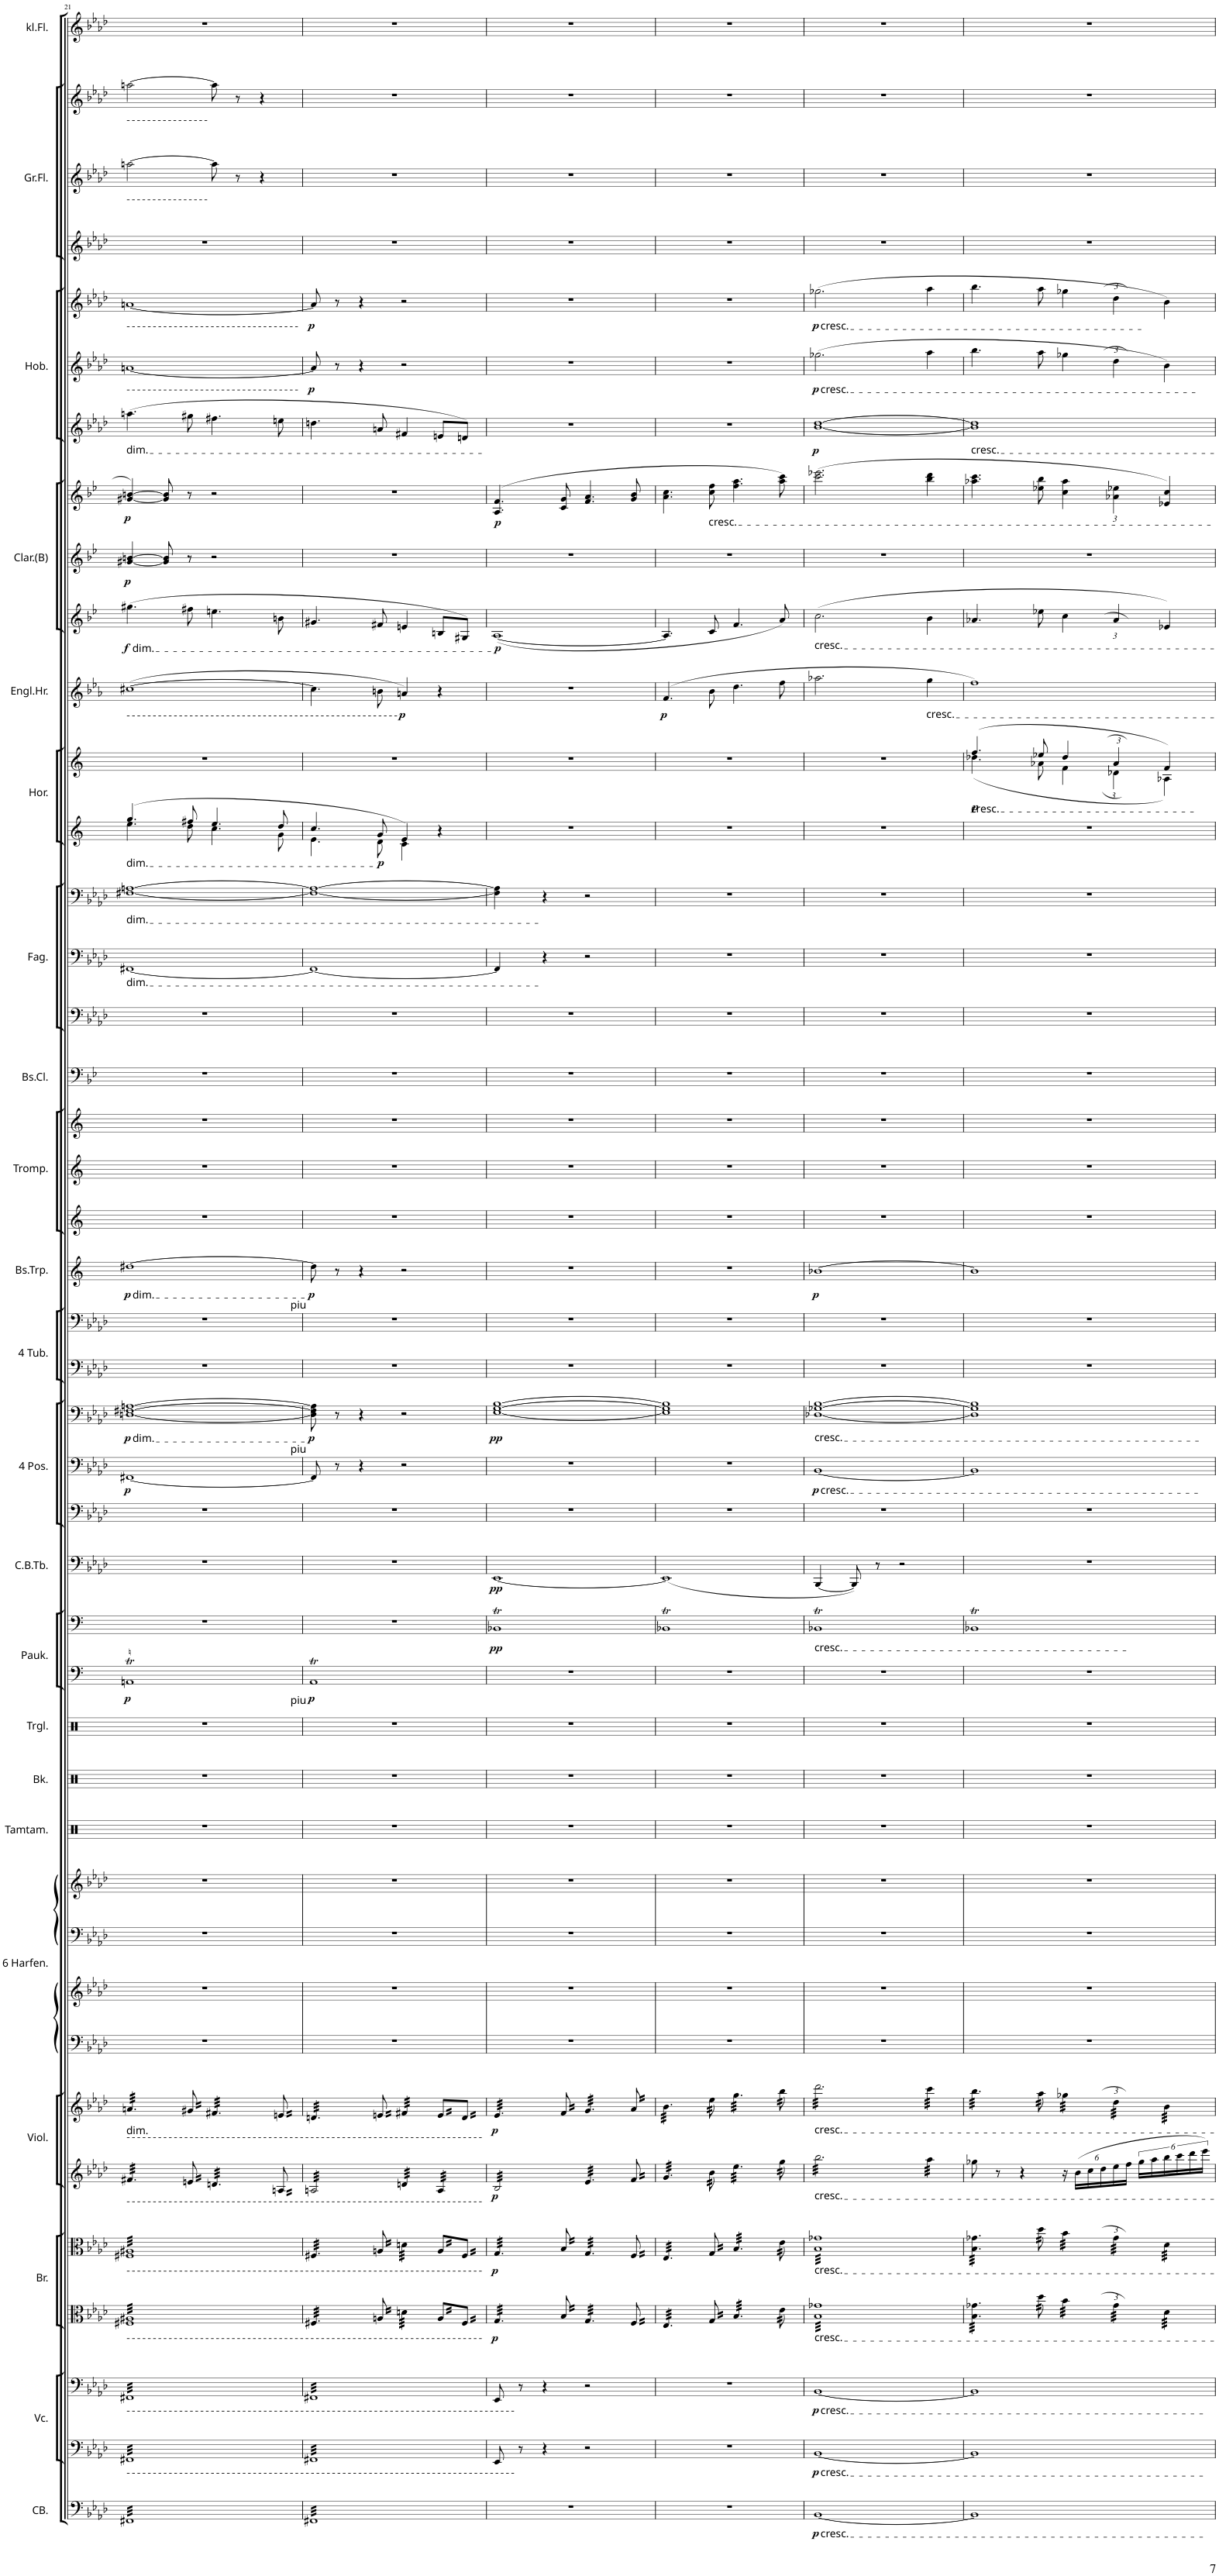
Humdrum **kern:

**kern	**dynam	**kern	**dynam	**kern	**dynam	**kern	**dynam	**kern	**dynam	**kern	**dynam	**kern	**dynam	**kern	**kern	**kern	**kern	**kern	**kern	**kern	**kern	**dynam	**kern	**dynam	**kern	**dynam	**kern	**kern	**dynam	**kern	**dynam	**kern	**kern	**kern	**dynam	**kern	**kern	**kern	**kern	**kern	**kern	**kern	**kern	**dynam	**kern	**dynam	**kern	**dynam	**kern	**dynam	**kern	**dynam	**kern	**dynam	**kern	**dynam	**kern	**dynam	**kern	**dynam	**kern	**kern	**kern	**kern
*part41	*part41	*part40	*part40	*part39	*part39	*part38	*part38	*part37	*part37	*part36	*part36	*part35	*part35	*part34	*part34	*part33	*part33	*part32	*part31	*part30	*part29	*part29	*part28	*part28	*part27	*part27	*part26	*part25	*part25	*part24	*part24	*part23	*part22	*part21	*part21	*part20	*part19	*part18	*part17	*part16	*part15	*part14	*part13	*part13	*part12	*part12	*part11	*part11	*part10	*part10	*part9	*part9	*part8	*part8	*part7	*part7	*part6	*part6	*part5	*part5	*part4	*part3	*part2	*part1
*staff43	*staff43	*staff42	*staff42	*staff41	*staff41	*staff40	*staff40	*staff39	*staff39	*staff38	*staff38	*staff37	*staff37	*staff36	*staff35	*staff34	*staff33	*staff32	*staff31	*staff30	*staff29	*staff29	*staff28	*staff28	*staff27	*staff27	*staff26	*staff25	*staff25	*staff24	*staff24	*staff23	*staff22	*staff21	*staff21	*staff20	*staff19	*staff18	*staff17	*staff16	*staff15	*staff14	*staff13	*staff13	*staff12	*staff12	*staff11	*staff11	*staff10	*staff10	*staff9	*staff9	*staff8	*staff8	*staff7	*staff7	*staff6	*staff6	*staff5	*staff5	*staff4	*staff3	*staff2	*staff1
*I"Contrabasse.	*	*I"Violoncellos	*	*I"Violoncelle.	*	*I"Violas	*	*I"Bratschen.	*	*I"Violins	*	*I"Violinen.	*	*I"Harp	*	*I"6 Harfen.	*	*I"Tamtam.	*I"Becken.	*I"Triangel.	*I"Timpani	*	*I"Pauken.	*	*I"Contrabass Tuben.	*	*I"Trombone	*I"4 Posaunen.	*	*I"Tenor Trombone	*	*I"Tuba	*I"4 Tuben.	*I"Bass Trompetten.	*	*I"C Trumpet	*I"Trompetten.	*I"C Trumpet	*I"Bass Clarinetten.	*I"Bassoon	*I"Fagotte.	*I"Bassoon	*I"Horn in F	*	*I"Horner.	*	*I"Englishes Horn.	*	*I"Bb Clarinet	*	*I"Clarinetten. (B)	*	*I"Bb Clarinet	*	*I"Oboe	*	*I"Hoboen.	*	*I"Oboe	*	*I"Flute	*I"Floten.	*I"Flute	*I"Kleinen Floten.
*I'CB.	*	*	*	*I'Vc.	*	*	*	*I'Br.	*	*	*	*I'Viol.	*	*I'Hp	*	*I'6 Harfen.	*	*I'Tamtam.	*I'Bk.	*I'Trgl.	*I'Timp	*	*I'Pauk.	*	*I'C.B.Tb.	*	*I'Trb	*I'4 Pos.	*	*I'Trb	*	*I'Tba	*I'4 Tub.	*I'Bs.Trp.	*	*I'Tpt	*I'Tromp.	*I'Tpt	*I'Bs.Cl.	*I'Bsn	*I'Fag.	*I'Bsn	*I'Hn	*	*I'Hor.	*	*I'Engl.Hr.	*	*I'Cl	*	*I'Clar.(B)	*	*I'Cl	*	*I'Ob	*	*I'Hob.	*	*I'Ob	*	*I'Fl	*	*I'Fl	*I'kl.Fl.
!!LO:PB:g=z
*clefF4	*	*clefF4	*	*clefF4	*	*clefC3	*	*clefC3	*	*clefG2	*	*clefG2	*	*clefF4	*clefG2	*clefF4	*clefG2	*clefX	*clefX	*clefX	*clefF4	*	*clefF4	*	*clefF4	*	*clefF4	*clefF4	*	*clefF4	*	*clefF4	*clefF4	*clefG2	*	*clefG2	*clefG2	*clefG2	*clefF4	*clefF4	*clefF4	*clefF4	*clefG2	*	*clefG2	*	*clefG2	*	*clefG2	*	*clefG2	*	*clefG2	*	*clefG2	*	*clefG2	*	*clefG2	*	*clefG2	*clefG2	*clefG2	*clefG2
*Trd7c12	*	*	*	*	*	*	*	*	*	*	*	*	*	*	*	*	*	*	*	*	*	*	*	*	*	*	*	*	*	*	*	*	*	*Trd8c14	*	*	*	*	*Trd8c14	*	*	*	*Trd4c7	*	*Trd4c7	*	*Trd4c7	*	*Trd1c2	*	*Trd1c2	*	*Trd1c2	*	*	*	*	*	*	*	*	*	*	*Trd-7c-12
*k[b-e-a-d-]	*	*k[b-e-a-d-]	*	*k[b-e-a-d-]	*	*k[b-e-a-d-]	*	*k[b-e-a-d-]	*	*k[b-e-a-d-]	*	*k[b-e-a-d-]	*	*k[b-e-a-d-]	*k[b-e-a-d-]	*k[b-e-a-d-]	*k[b-e-a-d-]	*k[]	*k[]	*k[]	*k[]	*	*k[]	*	*k[b-e-a-d-]	*	*k[b-e-a-d-]	*k[b-e-a-d-]	*	*k[b-e-a-d-]	*	*k[b-e-a-d-]	*k[b-e-a-d-]	*k[]	*	*k[]	*k[]	*k[]	*k[b-e-]	*k[b-e-a-d-]	*k[b-e-a-d-]	*k[b-e-a-d-]	*k[]	*	*k[]	*	*k[b-e-a-]	*	*k[b-e-]	*	*k[b-e-]	*	*k[b-e-]	*	*k[b-e-a-d-]	*	*k[b-e-a-d-]	*	*k[b-e-a-d-]	*	*k[b-e-a-d-]	*k[b-e-a-d-]	*k[b-e-a-d-]	*k[b-e-a-d-]
*M4/4	*	*M4/4	*	*M4/4	*	*M4/4	*	*M4/4	*	*M4/4	*	*M4/4	*	*M4/4	*M4/4	*M4/4	*M4/4	*M4/4	*M4/4	*M4/4	*M4/4	*	*M4/4	*	*M4/4	*	*M4/4	*M4/4	*	*M4/4	*	*M4/4	*M4/4	*M4/4	*	*M4/4	*M4/4	*M4/4	*M4/4	*M4/4	*M4/4	*M4/4	*M4/4	*	*M4/4	*	*M4/4	*	*M4/4	*	*M4/4	*	*M4/4	*	*M4/4	*	*M4/4	*	*M4/4	*	*M4/4	*M4/4	*M4/4	*M4/4
=21	=21	=21	=21	=21	=21	=21	=21	=21	=21	=21	=21	=21	=21	=21	=21	=21	=21	=21	=21	=21	=21	=21	=21	=21	=21	=21	=21	=21	=21	=21	=21	=21	=21	=21	=21	=21	=21	=21	=21	=21	=21	=21	=21	=21	=21	=21	=21	=21	=21	=21	=21	=21	=21	=21	=21	=21	=21	=21	=21	=21	=21	=21	=21	=21
*	*	*	*	*	*	*	*	*	*	*	*	*	*	*	*	*	*	*	*	*	*	*	*	*	*	*	*	*	*	*	*	*	*	*	*	*	*	*	*	*	*	*	*^	*	*	*	*	*	*	*	*	*	*	*	*	*	*	*	*	*	*	*	*	*
!	!	!	!	!	!	!	!	!	!	!	!	!	!	!	!	!	!	!	!	!	!	!	!	!	!	!	!	!	!	!	!	!	!	!	!	!	!	!	!	!	!	!	!	!	!	!	!	!	!	!	!	!	!	!	!	!LO:TX:b:t=dim.	!	!	!	!	!	!	!	!	!
!	!	!	!	!	!	!	!	!	!	!	!	!	!	!	!	!	!	!	!	!	!	!	!	!	!	!	!	!	!	!	!	!	!	!	!	!	!	!	!	!	!	!	!	!	!	!	!	!	!	!LO:TX:b:t=dim.	!	!	!	!	!	!	!	!	!	!	!	!	!	!	!
!	!	!	!	!	!	!	!	!	!	!	!	!	!	!	!	!	!	!	!	!	!	!	!	!	!	!	!	!	!	!	!	!	!	!	!	!	!	!	!	!	!	!	!LO:TX:b:t=dim.	!	!	!	!	!	!	!	!	!	!	!	!	!	!	!	!	!	!	!	!	!	!
!	!	!	!	!	!	!	!	!	!	!	!	!	!	!	!	!	!	!	!	!	!	!	!	!	!	!	!	!	!	!	!	!	!	!	!	!	!	!	!	!	!	!LO:TX:b:t=dim.	!	!	!	!	!	!	!	!	!	!	!	!	!	!	!	!	!	!	!	!	!	!	!
!	!	!	!	!	!	!	!	!	!	!	!	!	!	!	!	!	!	!	!	!	!	!	!	!	!	!	!	!	!	!	!	!	!	!	!	!	!	!	!	!	!LO:TX:b:t=dim.	!	!	!	!	!	!	!	!	!	!	!	!	!	!	!	!	!	!	!	!	!	!	!	!
!	!	!	!	!	!	!	!	!	!	!	!	!	!	!	!	!	!	!	!	!	!	!	!	!	!	!	!	!	!	!	!	!	!	!LO:TX:b:t=dim.	!	!	!	!	!	!	!	!	!	!	!	!	!	!	!	!	!	!	!	!	!	!	!	!	!	!	!	!	!	!	!
!	!	!	!	!	!	!	!	!	!	!	!	!	!	!	!	!	!	!	!	!	!	!	!	!	!	!	!	!	!	!LO:TX:b:t=dim.	!	!	!	!	!	!	!	!	!	!	!	!	!	!	!	!	!	!	!	!	!	!	!	!	!	!	!	!	!	!	!	!	!	!	!
!	!	!	!	!	!	!	!	!	!	!	!	!LO:TX:b:t=dim.	!	!	!	!	!	!	!	!	!	!	!	!	!	!	!	!	!	!	!	!	!	!	!	!	!	!	!	!	!	!	!	!	!	!	!	!	!	!	!	!	!	!	!	!	!	!	!	!	!	!	!	!	!
!	!	!	!	!	!	!	!	!	!	!	!	!	!	!	!	!	!	!	!	!	!	!LO:DY:b	!	!	!	!	!	!	!LO:DY:b	!	!LO:DY:b	!	!	!	!LO:DY:b	!	!	!	!	!	!	!	!	!	!	!	!	!	!	!	!LO:DY:b	!	!LO:DY:b	!	!LO:DY:b	!	!	!	!	!	!	!	!	!	!
*tremolo	*	*	*	*	*	*	*	*	*	*	*	*	*	*	*	*	*	*	*	*	*	*	*	*	*	*	*	*	*	*	*	*	*	*	*	*	*	*	*	*	*	*	*	*	*	*	*	*	*	*	*	*	*	*	*	*	*	*	*	*	*	*	*	*	*
*	*	*tremolo	*	*	*	*	*	*	*	*	*	*	*	*	*	*	*	*	*	*	*	*	*	*	*	*	*	*	*	*	*	*	*	*	*	*	*	*	*	*	*	*	*	*	*	*	*	*	*	*	*	*	*	*	*	*	*	*	*	*	*	*	*	*	*
*	*	*	*	*tremolo	*	*	*	*	*	*	*	*	*	*	*	*	*	*	*	*	*	*	*	*	*	*	*	*	*	*	*	*	*	*	*	*	*	*	*	*	*	*	*	*	*	*	*	*	*	*	*	*	*	*	*	*	*	*	*	*	*	*	*	*	*
*	*	*	*	*	*	*tremolo	*	*	*	*	*	*	*	*	*	*	*	*	*	*	*	*	*	*	*	*	*	*	*	*	*	*	*	*	*	*	*	*	*	*	*	*	*	*	*	*	*	*	*	*	*	*	*	*	*	*	*	*	*	*	*	*	*	*	*
*	*	*	*	*	*	*	*	*tremolo	*	*	*	*	*	*	*	*	*	*	*	*	*	*	*	*	*	*	*	*	*	*	*	*	*	*	*	*	*	*	*	*	*	*	*	*	*	*	*	*	*	*	*	*	*	*	*	*	*	*	*	*	*	*	*	*	*
*	*	*	*	*	*	*	*	*	*	*tremolo	*	*	*	*	*	*	*	*	*	*	*	*	*	*	*	*	*	*	*	*	*	*	*	*	*	*	*	*	*	*	*	*	*	*	*	*	*	*	*	*	*	*	*	*	*	*	*	*	*	*	*	*	*	*	*
*	*	*	*	*	*	*	*	*	*	*	*	*tremolo	*	*	*	*	*	*	*	*	*	*	*	*	*	*	*	*	*	*	*	*	*	*	*	*	*	*	*	*	*	*	*	*	*	*	*	*	*	*	*	*	*	*	*	*	*	*	*	*	*	*	*	*	*
32FF#XLLL	.	32FF#XLLL	.	32FF#XLLL	.	32F#X 32A#XLLL	.	32F#X 32A#XLLL	.	32f#X/LLL	.	32an/LLL	.	1r	1r	1r	1r	1r	1r	1r	1AAnT	p	1r	.	1r	.	1r	[1FF#X	p	[1Dn [1F#X [1An	p	1r	1r	[1dd#X	p	1r	1r	1r	1r	1r	[1FF#X	[1F#X [1An	(4.gg/	4.ee\	.	1r	.	([1cc#X	.	(4.gg#X\	f	[4g#X/ [4bn/	p	[4g#X/ [4bn/	p	(4.aan\	.	[1an	.	[1an	.	1r	[2aan\	[2aan\	1r
32FF#X	.	32FF#X	.	32FF#X	.	32F#X 32A#X	.	32F#X 32A#X	.	32f#X/	.	32an/	.	.	.	.	.	.	.	.	.	.	.	.	.	.	.	.	.	.	.	.	.	.	.	.	.	.	.	.	.	.	.	.	.	.	.	.	.	.	.	.	.	.	.	.	.	.	.	.	.	.	.	.	.
32FF#X	.	32FF#X	.	32FF#X	.	32F#X 32A#X	.	32F#X 32A#X	.	32f#X/	.	32an/	.	.	.	.	.	.	.	.	.	.	.	.	.	.	.	.	.	.	.	.	.	.	.	.	.	.	.	.	.	.	.	.	.	.	.	.	.	.	.	.	.	.	.	.	.	.	.	.	.	.	.	.	.
32FF#X	.	32FF#X	.	32FF#X	.	32F#X 32A#X	.	32F#X 32A#X	.	32f#X/	.	32an/	.	.	.	.	.	.	.	.	.	.	.	.	.	.	.	.	.	.	.	.	.	.	.	.	.	.	.	.	.	.	.	.	.	.	.	.	.	.	.	.	.	.	.	.	.	.	.	.	.	.	.	.	.
32FF#X	.	32FF#X	.	32FF#X	.	32F#X 32A#X	.	32F#X 32A#X	.	32f#X/	.	32an/	.	.	.	.	.	.	.	.	.	.	.	.	.	.	.	.	.	.	.	.	.	.	.	.	.	.	.	.	.	.	.	.	.	.	.	.	.	.	.	.	.	.	.	.	.	.	.	.	.	.	.	.	.
32FF#X	.	32FF#X	.	32FF#X	.	32F#X 32A#X	.	32F#X 32A#X	.	32f#X/	.	32an/	.	.	.	.	.	.	.	.	.	.	.	.	.	.	.	.	.	.	.	.	.	.	.	.	.	.	.	.	.	.	.	.	.	.	.	.	.	.	.	.	.	.	.	.	.	.	.	.	.	.	.	.	.
32FF#X	.	32FF#X	.	32FF#X	.	32F#X 32A#X	.	32F#X 32A#X	.	32f#X/	.	32an/	.	.	.	.	.	.	.	.	.	.	.	.	.	.	.	.	.	.	.	.	.	.	.	.	.	.	.	.	.	.	.	.	.	.	.	.	.	.	.	.	.	.	.	.	.	.	.	.	.	.	.	.	.
32FF#X	.	32FF#X	.	32FF#X	.	32F#X 32A#X	.	32F#X 32A#X	.	32f#X/	.	32an/	.	.	.	.	.	.	.	.	.	.	.	.	.	.	.	.	.	.	.	.	.	.	.	.	.	.	.	.	.	.	.	.	.	.	.	.	.	.	.	.	.	.	.	.	.	.	.	.	.	.	.	.	.
32FF#X	.	32FF#X	.	32FF#X	.	32F#X 32A#X	.	32F#X 32A#X	.	32f#X/	.	32an/	.	.	.	.	.	.	.	.	.	.	.	.	.	.	.	.	.	.	.	.	.	.	.	.	.	.	.	.	.	.	.	.	.	.	.	.	.	.	.	8g#/] 8b/]	.	8g#/] 8b/]	.	.	.	.	.	.	.	.	.	.	.
32FF#X	.	32FF#X	.	32FF#X	.	32F#X 32A#X	.	32F#X 32A#X	.	32f#X/	.	32an/	.	.	.	.	.	.	.	.	.	.	.	.	.	.	.	.	.	.	.	.	.	.	.	.	.	.	.	.	.	.	.	.	.	.	.	.	.	.	.	.	.	.	.	.	.	.	.	.	.	.	.	.	.
32FF#X	.	32FF#X	.	32FF#X	.	32F#X 32A#X	.	32F#X 32A#X	.	32f#X/	.	32an/	.	.	.	.	.	.	.	.	.	.	.	.	.	.	.	.	.	.	.	.	.	.	.	.	.	.	.	.	.	.	.	.	.	.	.	.	.	.	.	.	.	.	.	.	.	.	.	.	.	.	.	.	.
32FF#X	.	32FF#X	.	32FF#X	.	32F#X 32A#X	.	32F#X 32A#X	.	32f#X/JJJ	.	32an/JJJ	.	.	.	.	.	.	.	.	.	.	.	.	.	.	.	.	.	.	.	.	.	.	.	.	.	.	.	.	.	.	.	.	.	.	.	.	.	.	.	.	.	.	.	.	.	.	.	.	.	.	.	.	.
32FF#X	.	32FF#X	.	32FF#X	.	32F#X 32A#X	.	32F#X 32A#X	.	32en/	.	32g#X/	.	.	.	.	.	.	.	.	.	.	.	.	.	.	.	.	.	.	.	.	.	.	.	.	.	.	.	.	.	.	8ff#X/	8dd\	.	.	.	.	.	8ff#X\	.	8r	.	8r	.	8gg#X\	.	.	.	.	.	.	.	.	.
32FF#X	.	32FF#X	.	32FF#X	.	32F#X 32A#X	.	32F#X 32A#X	.	32en/	.	32g#X/	.	.	.	.	.	.	.	.	.	.	.	.	.	.	.	.	.	.	.	.	.	.	.	.	.	.	.	.	.	.	.	.	.	.	.	.	.	.	.	.	.	.	.	.	.	.	.	.	.	.	.	.	.
32FF#X	.	32FF#X	.	32FF#X	.	32F#X 32A#X	.	32F#X 32A#X	.	32en/	.	32g#X/	.	.	.	.	.	.	.	.	.	.	.	.	.	.	.	.	.	.	.	.	.	.	.	.	.	.	.	.	.	.	.	.	.	.	.	.	.	.	.	.	.	.	.	.	.	.	.	.	.	.	.	.	.
32FF#X	.	32FF#X	.	32FF#X	.	32F#X 32A#X	.	32F#X 32A#X	.	32en/	.	32g#X/	.	.	.	.	.	.	.	.	.	.	.	.	.	.	.	.	.	.	.	.	.	.	.	.	.	.	.	.	.	.	.	.	.	.	.	.	.	.	.	.	.	.	.	.	.	.	.	.	.	.	.	.	.
32FF#X	.	32FF#X	.	32FF#X	.	32F#X 32A#X	.	32F#X 32A#X	.	32dn/LLL	.	32f#X/LLL	.	.	.	.	.	.	.	.	.	.	.	.	.	.	.	.	.	.	.	.	.	.	.	.	.	.	.	.	.	.	4.ee/	4.cc\	.	.	.	.	.	4.een\	.	2r	.	2r	.	4.ff#X\	.	.	.	.	.	.	8aa\]	8aa\]	.
32FF#X	.	32FF#X	.	32FF#X	.	32F#X 32A#X	.	32F#X 32A#X	.	32dn/	.	32f#X/	.	.	.	.	.	.	.	.	.	.	.	.	.	.	.	.	.	.	.	.	.	.	.	.	.	.	.	.	.	.	.	.	.	.	.	.	.	.	.	.	.	.	.	.	.	.	.	.	.	.	.	.	.
32FF#X	.	32FF#X	.	32FF#X	.	32F#X 32A#X	.	32F#X 32A#X	.	32dn/	.	32f#X/	.	.	.	.	.	.	.	.	.	.	.	.	.	.	.	.	.	.	.	.	.	.	.	.	.	.	.	.	.	.	.	.	.	.	.	.	.	.	.	.	.	.	.	.	.	.	.	.	.	.	.	.	.
32FF#X	.	32FF#X	.	32FF#X	.	32F#X 32A#X	.	32F#X 32A#X	.	32dn/	.	32f#X/	.	.	.	.	.	.	.	.	.	.	.	.	.	.	.	.	.	.	.	.	.	.	.	.	.	.	.	.	.	.	.	.	.	.	.	.	.	.	.	.	.	.	.	.	.	.	.	.	.	.	.	.	.
32FF#X	.	32FF#X	.	32FF#X	.	32F#X 32A#X	.	32F#X 32A#X	.	32dn/	.	32f#X/	.	.	.	.	.	.	.	.	.	.	.	.	.	.	.	.	.	.	.	.	.	.	.	.	.	.	.	.	.	.	.	.	.	.	.	.	.	.	.	.	.	.	.	.	.	.	.	.	.	.	8r	8r	.
32FF#X	.	32FF#X	.	32FF#X	.	32F#X 32A#X	.	32F#X 32A#X	.	32dn/	.	32f#X/	.	.	.	.	.	.	.	.	.	.	.	.	.	.	.	.	.	.	.	.	.	.	.	.	.	.	.	.	.	.	.	.	.	.	.	.	.	.	.	.	.	.	.	.	.	.	.	.	.	.	.	.	.
32FF#X	.	32FF#X	.	32FF#X	.	32F#X 32A#X	.	32F#X 32A#X	.	32dn/	.	32f#X/	.	.	.	.	.	.	.	.	.	.	.	.	.	.	.	.	.	.	.	.	.	.	.	.	.	.	.	.	.	.	.	.	.	.	.	.	.	.	.	.	.	.	.	.	.	.	.	.	.	.	.	.	.
32FF#X	.	32FF#X	.	32FF#X	.	32F#X 32A#X	.	32F#X 32A#X	.	32dn/	.	32f#X/	.	.	.	.	.	.	.	.	.	.	.	.	.	.	.	.	.	.	.	.	.	.	.	.	.	.	.	.	.	.	.	.	.	.	.	.	.	.	.	.	.	.	.	.	.	.	.	.	.	.	.	.	.
32FF#X	.	32FF#X	.	32FF#X	.	32F#X 32A#X	.	32F#X 32A#X	.	32dn/	.	32f#X/	.	.	.	.	.	.	.	.	.	.	.	.	.	.	.	.	.	.	.	.	.	.	.	.	.	.	.	.	.	.	.	.	.	.	.	.	.	.	.	.	.	.	.	.	.	.	.	.	.	.	4r	4r	.
32FF#X	.	32FF#X	.	32FF#X	.	32F#X 32A#X	.	32F#X 32A#X	.	32dn/	.	32f#X/	.	.	.	.	.	.	.	.	.	.	.	.	.	.	.	.	.	.	.	.	.	.	.	.	.	.	.	.	.	.	.	.	.	.	.	.	.	.	.	.	.	.	.	.	.	.	.	.	.	.	.	.	.
32FF#X	.	32FF#X	.	32FF#X	.	32F#X 32A#X	.	32F#X 32A#X	.	32dn/	.	32f#X/	.	.	.	.	.	.	.	.	.	.	.	.	.	.	.	.	.	.	.	.	.	.	.	.	.	.	.	.	.	.	.	.	.	.	.	.	.	.	.	.	.	.	.	.	.	.	.	.	.	.	.	.	.
32FF#X	.	32FF#X	.	32FF#X	.	32F#X 32A#X	.	32F#X 32A#X	.	32dn/JJJ	.	32f#X/JJJ	.	.	.	.	.	.	.	.	.	.	.	.	.	.	.	.	.	.	.	.	.	.	.	.	.	.	.	.	.	.	.	.	.	.	.	.	.	.	.	.	.	.	.	.	.	.	.	.	.	.	.	.	.
32FF#X	.	32FF#X	.	32FF#X	.	32F#X 32A#X	.	32F#X 32A#X	.	32An/	.	32en/	.	.	.	.	.	.	.	.	.	.	.	.	.	.	.	.	.	.	.	.	.	.	.	.	.	.	.	.	.	.	8dd/	8g\	.	.	.	.	.	8bn\	.	.	.	.	.	8een\	.	.	.	.	.	.	.	.	.
32FF#X	.	32FF#X	.	32FF#X	.	32F#X 32A#X	.	32F#X 32A#X	.	32An/	.	32en/	.	.	.	.	.	.	.	.	.	.	.	.	.	.	.	.	.	.	.	.	.	.	.	.	.	.	.	.	.	.	.	.	.	.	.	.	.	.	.	.	.	.	.	.	.	.	.	.	.	.	.	.	.
32FF#X	.	32FF#X	.	32FF#X	.	32F#X 32A#X	.	32F#X 32A#X	.	32An/	.	32en/	.	.	.	.	.	.	.	.	.	.	.	.	.	.	.	.	.	.	.	.	.	.	.	.	.	.	.	.	.	.	.	.	.	.	.	.	.	.	.	.	.	.	.	.	.	.	.	.	.	.	.	.	.
32FF#XJJJ	.	32FF#XJJJ	.	32FF#XJJJ	.	32F#X 32A#XJJJ	.	32F#X 32A#XJJJ	.	32An/	.	32en/	.	.	.	.	.	.	.	.	.	.	.	.	.	.	.	.	.	.	.	.	.	.	.	.	.	.	.	.	.	.	.	.	.	.	.	.	.	.	.	.	.	.	.	.	.	.	.	.	.	.	.	.	.
=22	=22	=22	=22	=22	=22	=22	=22	=22	=22	=22	=22	=22	=22	=22	=22	=22	=22	=22	=22	=22	=22	=22	=22	=22	=22	=22	=22	=22	=22	=22	=22	=22	=22	=22	=22	=22	=22	=22	=22	=22	=22	=22	=22	=22	=22	=22	=22	=22	=22	=22	=22	=22	=22	=22	=22	=22	=22	=22	=22	=22	=22	=22	=22	=22	=22
!	!	!	!	!	!	!	!	!	!	!	!	!	!	!	!	!	!	!	!	!	!	!	!	!	!	!	!	!	!	!	!	!	!	!LO:TX:b:t=piu	!	!	!	!	!	!	!	!	!	!	!	!	!	!	!	!	!	!	!	!	!	!	!	!	!	!	!	!	!	!	!
!	!	!	!	!	!	!	!	!	!	!	!	!	!	!	!	!	!	!	!	!	!	!	!	!	!	!	!	!	!	!LO:TX:b:t=piu	!	!	!	!	!	!	!	!	!	!	!	!	!	!	!	!	!	!	!	!	!	!	!	!	!	!	!	!	!	!	!	!	!	!	!
!	!	!	!	!	!	!	!	!	!	!	!	!	!	!	!	!	!	!	!	!	!LO:TX:b:t=piu	!	!	!	!	!	!	!	!	!	!	!	!	!	!	!	!	!	!	!	!	!	!	!	!	!	!	!	!	!	!	!	!	!	!	!	!	!	!	!	!	!	!	!	!
!	!	!	!	!	!	!	!	!	!	!	!	!	!	!	!	!	!	!	!	!	!	!LO:DY:b	!	!	!	!	!	!	!	!	!LO:DY:b	!	!	!	!LO:DY:b	!	!	!	!	!	!	!	!	!	!	!	!	!	!	!	!	!	!	!	!	!	!	!	!LO:DY:b	!	!LO:DY:b	!	!	!	!
32FF#XLLL	.	32FF#XLLL	.	32FF#XLLL	.	32F#X/LLL	.	32F#X/LLL	.	32An/LLL	.	32dn/LLL	.	1r	1r	1r	1r	1r	1r	1r	1AAT	p	1r	.	1r	.	1r	8FF#/]	.	8D\] 8F#\] 8A\]	p	1r	1r	8dd#\]	p	1r	1r	1r	1r	1r	1FF#^^_	1F#_^^ 1A_^^	4.cc/	4.e\	.	1r	.	4.cc#\]	.	4.g#X/	.	1r	.	1r	.	4.ddn\	.	8a/]	p	8a/]	p	1r	1r	1r	1r
32FF#X	.	32FF#X	.	32FF#X	.	32F#X/	.	32F#X/	.	32An/	.	32dn/	.	.	.	.	.	.	.	.	.	.	.	.	.	.	.	.	.	.	.	.	.	.	.	.	.	.	.	.	.	.	.	.	.	.	.	.	.	.	.	.	.	.	.	.	.	.	.	.	.	.	.	.	.
32FF#X	.	32FF#X	.	32FF#X	.	32F#X/	.	32F#X/	.	32An/	.	32dn/	.	.	.	.	.	.	.	.	.	.	.	.	.	.	.	.	.	.	.	.	.	.	.	.	.	.	.	.	.	.	.	.	.	.	.	.	.	.	.	.	.	.	.	.	.	.	.	.	.	.	.	.	.
32FF#X	.	32FF#X	.	32FF#X	.	32F#X/	.	32F#X/	.	32An/	.	32dn/	.	.	.	.	.	.	.	.	.	.	.	.	.	.	.	.	.	.	.	.	.	.	.	.	.	.	.	.	.	.	.	.	.	.	.	.	.	.	.	.	.	.	.	.	.	.	.	.	.	.	.	.	.
32FF#X	.	32FF#X	.	32FF#X	.	32F#X/	.	32F#X/	.	32An/	.	32dn/	.	.	.	.	.	.	.	.	.	.	.	.	.	.	.	8r	.	8r	.	.	.	8r	.	.	.	.	.	.	.	.	.	.	.	.	.	.	.	.	.	.	.	.	.	.	.	8r	.	8r	.	.	.	.	.
32FF#X	.	32FF#X	.	32FF#X	.	32F#X/	.	32F#X/	.	32An/	.	32dn/	.	.	.	.	.	.	.	.	.	.	.	.	.	.	.	.	.	.	.	.	.	.	.	.	.	.	.	.	.	.	.	.	.	.	.	.	.	.	.	.	.	.	.	.	.	.	.	.	.	.	.	.	.
32FF#X	.	32FF#X	.	32FF#X	.	32F#X/	.	32F#X/	.	32An/	.	32dn/	.	.	.	.	.	.	.	.	.	.	.	.	.	.	.	.	.	.	.	.	.	.	.	.	.	.	.	.	.	.	.	.	.	.	.	.	.	.	.	.	.	.	.	.	.	.	.	.	.	.	.	.	.
32FF#X	.	32FF#X	.	32FF#X	.	32F#X/	.	32F#X/	.	32An/	.	32dn/	.	.	.	.	.	.	.	.	.	.	.	.	.	.	.	.	.	.	.	.	.	.	.	.	.	.	.	.	.	.	.	.	.	.	.	.	.	.	.	.	.	.	.	.	.	.	.	.	.	.	.	.	.
32FF#X	.	32FF#X	.	32FF#X	.	32F#X/	.	32F#X/	.	32An/	.	32dn/	.	.	.	.	.	.	.	.	.	.	.	.	.	.	.	4r	.	4r	.	.	.	4r	.	.	.	.	.	.	.	.	.	.	.	.	.	.	.	.	.	.	.	.	.	.	.	4r	.	4r	.	.	.	.	.
32FF#X	.	32FF#X	.	32FF#X	.	32F#X/	.	32F#X/	.	32An/	.	32dn/	.	.	.	.	.	.	.	.	.	.	.	.	.	.	.	.	.	.	.	.	.	.	.	.	.	.	.	.	.	.	.	.	.	.	.	.	.	.	.	.	.	.	.	.	.	.	.	.	.	.	.	.	.
32FF#X	.	32FF#X	.	32FF#X	.	32F#X/	.	32F#X/	.	32An/	.	32dn/	.	.	.	.	.	.	.	.	.	.	.	.	.	.	.	.	.	.	.	.	.	.	.	.	.	.	.	.	.	.	.	.	.	.	.	.	.	.	.	.	.	.	.	.	.	.	.	.	.	.	.	.	.
32FF#X	.	32FF#X	.	32FF#X	.	32F#X/JJJ	.	32F#X/JJJ	.	32An/	.	32dn/JJJ	.	.	.	.	.	.	.	.	.	.	.	.	.	.	.	.	.	.	.	.	.	.	.	.	.	.	.	.	.	.	.	.	.	.	.	.	.	.	.	.	.	.	.	.	.	.	.	.	.	.	.	.	.
!	!	!	!	!	!	!	!	!	!	!	!	!	!	!	!	!	!	!	!	!	!	!	!	!	!	!	!	!	!	!	!	!	!	!	!	!	!	!	!	!	!	!	!	!	!LO:DY:b	!	!	!	!	!	!	!	!	!	!	!	!	!	!	!	!	!	!	!	!
32FF#X	.	32FF#X	.	32FF#X	.	32An/	.	32An/	.	32An/	.	32en/	.	.	.	.	.	.	.	.	.	.	.	.	.	.	.	.	.	.	.	.	.	.	.	.	.	.	.	.	.	.	8g/	8d\	p	.	.	8bn\	.	8f#X/	.	.	.	.	.	8an/	.	.	.	.	.	.	.	.	.
32FF#X	.	32FF#X	.	32FF#X	.	32An/	.	32An/	.	32An/	.	32en/	.	.	.	.	.	.	.	.	.	.	.	.	.	.	.	.	.	.	.	.	.	.	.	.	.	.	.	.	.	.	.	.	.	.	.	.	.	.	.	.	.	.	.	.	.	.	.	.	.	.	.	.	.
32FF#X	.	32FF#X	.	32FF#X	.	32An/	.	32An/	.	32An/	.	32en/	.	.	.	.	.	.	.	.	.	.	.	.	.	.	.	.	.	.	.	.	.	.	.	.	.	.	.	.	.	.	.	.	.	.	.	.	.	.	.	.	.	.	.	.	.	.	.	.	.	.	.	.	.
32FF#X	.	32FF#X	.	32FF#X	.	32An/	.	32An/	.	32An/JJJ	.	32en/	.	.	.	.	.	.	.	.	.	.	.	.	.	.	.	.	.	.	.	.	.	.	.	.	.	.	.	.	.	.	.	.	.	.	.	.	.	.	.	.	.	.	.	.	.	.	.	.	.	.	.	.	.
!	!	!	!	!	!	!	!	!	!	!	!	!	!	!	!	!	!	!	!	!	!	!	!	!	!	!	!	!	!	!	!	!	!	!	!	!	!	!	!	!	!	!	!	!	!	!	!	!	!LO:DY:b	!	!	!	!	!	!	!	!	!	!	!	!	!	!	!	!
32FF#X	.	32FF#X	.	32FF#X	.	32dn\LLL	.	32dn\LLL	.	32dn/LLL	.	32f#X/LLL	.	.	.	.	.	.	.	.	.	.	.	.	.	.	.	2r	.	2r	.	.	.	2r	.	.	.	.	.	.	.	.	4e/)	4c\	.	.	.	4an/)	p	4en/	.	.	.	.	.	4f#X/	.	2r	.	2r	.	.	.	.	.
32FF#X	.	32FF#X	.	32FF#X	.	32dn\	.	32dn\	.	32dn/	.	32f#X/	.	.	.	.	.	.	.	.	.	.	.	.	.	.	.	.	.	.	.	.	.	.	.	.	.	.	.	.	.	.	.	.	.	.	.	.	.	.	.	.	.	.	.	.	.	.	.	.	.	.	.	.	.
32FF#X	.	32FF#X	.	32FF#X	.	32dn\	.	32dn\	.	32dn/	.	32f#X/	.	.	.	.	.	.	.	.	.	.	.	.	.	.	.	.	.	.	.	.	.	.	.	.	.	.	.	.	.	.	.	.	.	.	.	.	.	.	.	.	.	.	.	.	.	.	.	.	.	.	.	.	.
32FF#X	.	32FF#X	.	32FF#X	.	32dn\	.	32dn\	.	32dn/	.	32f#X/	.	.	.	.	.	.	.	.	.	.	.	.	.	.	.	.	.	.	.	.	.	.	.	.	.	.	.	.	.	.	.	.	.	.	.	.	.	.	.	.	.	.	.	.	.	.	.	.	.	.	.	.	.
32FF#X	.	32FF#X	.	32FF#X	.	32dn\	.	32dn\	.	32dn/	.	32f#X/	.	.	.	.	.	.	.	.	.	.	.	.	.	.	.	.	.	.	.	.	.	.	.	.	.	.	.	.	.	.	.	.	.	.	.	.	.	.	.	.	.	.	.	.	.	.	.	.	.	.	.	.	.
32FF#X	.	32FF#X	.	32FF#X	.	32dn\	.	32dn\	.	32dn/	.	32f#X/	.	.	.	.	.	.	.	.	.	.	.	.	.	.	.	.	.	.	.	.	.	.	.	.	.	.	.	.	.	.	.	.	.	.	.	.	.	.	.	.	.	.	.	.	.	.	.	.	.	.	.	.	.
32FF#X	.	32FF#X	.	32FF#X	.	32dn\	.	32dn\	.	32dn/	.	32f#X/	.	.	.	.	.	.	.	.	.	.	.	.	.	.	.	.	.	.	.	.	.	.	.	.	.	.	.	.	.	.	.	.	.	.	.	.	.	.	.	.	.	.	.	.	.	.	.	.	.	.	.	.	.
32FF#X	.	32FF#X	.	32FF#X	.	32dn\JJJ	.	32dn\JJJ	.	32dn/JJJ	.	32f#X/JJJ	.	.	.	.	.	.	.	.	.	.	.	.	.	.	.	.	.	.	.	.	.	.	.	.	.	.	.	.	.	.	.	.	.	.	.	.	.	.	.	.	.	.	.	.	.	.	.	.	.	.	.	.	.
32FF#X	.	32FF#X	.	32FF#X	.	32A/LLL	.	32A/LLL	.	32A/LLL	.	32e/LLL	.	.	.	.	.	.	.	.	.	.	.	.	.	.	.	.	.	.	.	.	.	.	.	.	.	.	.	.	.	.	4r	4ryy	.	.	.	4r	.	8Bn/L	.	.	.	.	.	8en/L	.	.	.	.	.	.	.	.	.
32FF#X	.	32FF#X	.	32FF#X	.	32A/	.	32A/	.	32A/	.	32e/	.	.	.	.	.	.	.	.	.	.	.	.	.	.	.	.	.	.	.	.	.	.	.	.	.	.	.	.	.	.	.	.	.	.	.	.	.	.	.	.	.	.	.	.	.	.	.	.	.	.	.	.	.
32FF#X	.	32FF#X	.	32FF#X	.	32A/	.	32A/	.	32A/	.	32e/	.	.	.	.	.	.	.	.	.	.	.	.	.	.	.	.	.	.	.	.	.	.	.	.	.	.	.	.	.	.	.	.	.	.	.	.	.	.	.	.	.	.	.	.	.	.	.	.	.	.	.	.	.
32FF#X	.	32FF#X	.	32FF#X	.	32A/	.	32A/	.	32A/	.	32e/	.	.	.	.	.	.	.	.	.	.	.	.	.	.	.	.	.	.	.	.	.	.	.	.	.	.	.	.	.	.	.	.	.	.	.	.	.	.	.	.	.	.	.	.	.	.	.	.	.	.	.	.	.
32FF#X	.	32FF#X	.	32FF#X	.	32F#/	.	32F#/	.	32A/	.	32d/	.	.	.	.	.	.	.	.	.	.	.	.	.	.	.	.	.	.	.	.	.	.	.	.	.	.	.	.	.	.	.	.	.	.	.	.	.	8G#X/J)	.	.	.	.	.	8dn/J)	.	.	.	.	.	.	.	.	.
32FF#X	.	32FF#X	.	32FF#X	.	32F#/	.	32F#/	.	32A/	.	32d/	.	.	.	.	.	.	.	.	.	.	.	.	.	.	.	.	.	.	.	.	.	.	.	.	.	.	.	.	.	.	.	.	.	.	.	.	.	.	.	.	.	.	.	.	.	.	.	.	.	.	.	.	.
32FF#X	.	32FF#X	.	32FF#X	.	32F#/	.	32F#/	.	32A/	.	32d/	.	.	.	.	.	.	.	.	.	.	.	.	.	.	.	.	.	.	.	.	.	.	.	.	.	.	.	.	.	.	.	.	.	.	.	.	.	.	.	.	.	.	.	.	.	.	.	.	.	.	.	.	.
32FF#XJJJ	.	32FF#XJJJ	.	32FF#XJJJ	.	32F#/JJJ	.	32F#/JJJ	.	32A/JJJ	.	32d/JJJ	.	.	.	.	.	.	.	.	.	.	.	.	.	.	.	.	.	.	.	.	.	.	.	.	.	.	.	.	.	.	.	.	.	.	.	.	.	.	.	.	.	.	.	.	.	.	.	.	.	.	.	.	.
*	*	*	*	*Xtremolo	*	*	*	*	*	*	*	*	*	*	*	*	*	*	*	*	*	*	*	*	*	*	*	*	*	*	*	*	*	*	*	*	*	*	*	*	*	*	*	*	*	*	*	*	*	*	*	*	*	*	*	*	*	*	*	*	*	*	*	*	*
*	*	*Xtremolo	*	*	*	*	*	*	*	*	*	*	*	*	*	*	*	*	*	*	*	*	*	*	*	*	*	*	*	*	*	*	*	*	*	*	*	*	*	*	*	*	*	*	*	*	*	*	*	*	*	*	*	*	*	*	*	*	*	*	*	*	*	*	*
*Xtremolo	*	*	*	*	*	*	*	*	*	*	*	*	*	*	*	*	*	*	*	*	*	*	*	*	*	*	*	*	*	*	*	*	*	*	*	*	*	*	*	*	*	*	*	*	*	*	*	*	*	*	*	*	*	*	*	*	*	*	*	*	*	*	*	*	*
*	*	*	*	*	*	*	*	*	*	*	*	*	*	*	*	*	*	*	*	*	*	*	*	*	*	*	*	*	*	*	*	*	*	*	*	*	*	*	*	*	*	*	*v	*v	*	*	*	*	*	*	*	*	*	*	*	*	*	*	*	*	*	*	*	*	*
=23	=23	=23	=23	=23	=23	=23	=23	=23	=23	=23	=23	=23	=23	=23	=23	=23	=23	=23	=23	=23	=23	=23	=23	=23	=23	=23	=23	=23	=23	=23	=23	=23	=23	=23	=23	=23	=23	=23	=23	=23	=23	=23	=23	=23	=23	=23	=23	=23	=23	=23	=23	=23	=23	=23	=23	=23	=23	=23	=23	=23	=23	=23	=23	=23
!	!	!	!	!	!	!	!LO:DY:b	!	!LO:DY:b	!	!LO:DY:b	!	!LO:DY:b	!	!	!	!	!	!	!	!	!	!	!LO:DY:b	!	!LO:DY:b	!	!	!	!	!LO:DY:b	!	!	!	!	!	!	!	!	!	!	!	!	!	!	!	!	!	!	!LO:DY:b	!	!	!	!LO:DY:b	!	!	!	!	!	!	!	!	!	!
1r	.	8EE-/	.	8EE-/	.	32G/LLL	p	32G/LLL	p	32B-/LLL	p	32e-/LLL	p	1r	1r	1r	1r	1r	1r	1r	1r	.	1BB-XT	pp	[1EE-	pp	1r	1r	.	[1E- [1G [1B-	pp	1r	1r	1r	.	1r	1r	1r	1r	1r	4FF#/]	4F#\] 4A\]	1r	.	1r	.	1r	.	([1A	p	1r	.	(4.A/ 4.f/	p	1r	.	1r	.	1r	.	1r	1r	1r	1r
.	.	.	.	.	.	32G/	.	32G/	.	32B-/	.	32e-/	.	.	.	.	.	.	.	.	.	.	.	.	.	.	.	.	.	.	.	.	.	.	.	.	.	.	.	.	.	.	.	.	.	.	.	.	.	.	.	.	.	.	.	.	.	.	.	.	.	.	.	.
.	.	.	.	.	.	32G/	.	32G/	.	32B-/	.	32e-/	.	.	.	.	.	.	.	.	.	.	.	.	.	.	.	.	.	.	.	.	.	.	.	.	.	.	.	.	.	.	.	.	.	.	.	.	.	.	.	.	.	.	.	.	.	.	.	.	.	.	.	.
.	.	.	.	.	.	32G/	.	32G/	.	32B-/	.	32e-/	.	.	.	.	.	.	.	.	.	.	.	.	.	.	.	.	.	.	.	.	.	.	.	.	.	.	.	.	.	.	.	.	.	.	.	.	.	.	.	.	.	.	.	.	.	.	.	.	.	.	.	.
.	.	8r	.	8r	.	32G/	.	32G/	.	32B-/	.	32e-/	.	.	.	.	.	.	.	.	.	.	.	.	.	.	.	.	.	.	.	.	.	.	.	.	.	.	.	.	.	.	.	.	.	.	.	.	.	.	.	.	.	.	.	.	.	.	.	.	.	.	.	.
.	.	.	.	.	.	32G/	.	32G/	.	32B-/	.	32e-/	.	.	.	.	.	.	.	.	.	.	.	.	.	.	.	.	.	.	.	.	.	.	.	.	.	.	.	.	.	.	.	.	.	.	.	.	.	.	.	.	.	.	.	.	.	.	.	.	.	.	.	.
.	.	.	.	.	.	32G/	.	32G/	.	32B-/	.	32e-/	.	.	.	.	.	.	.	.	.	.	.	.	.	.	.	.	.	.	.	.	.	.	.	.	.	.	.	.	.	.	.	.	.	.	.	.	.	.	.	.	.	.	.	.	.	.	.	.	.	.	.	.
.	.	.	.	.	.	32G/	.	32G/	.	32B-/	.	32e-/	.	.	.	.	.	.	.	.	.	.	.	.	.	.	.	.	.	.	.	.	.	.	.	.	.	.	.	.	.	.	.	.	.	.	.	.	.	.	.	.	.	.	.	.	.	.	.	.	.	.	.	.
.	.	4r	.	4r	.	32G/	.	32G/	.	32B-/	.	32e-/	.	.	.	.	.	.	.	.	.	.	.	.	.	.	.	.	.	.	.	.	.	.	.	.	.	.	.	.	4r	4r	.	.	.	.	.	.	.	.	.	.	.	.	.	.	.	.	.	.	.	.	.	.
.	.	.	.	.	.	32G/	.	32G/	.	32B-/	.	32e-/	.	.	.	.	.	.	.	.	.	.	.	.	.	.	.	.	.	.	.	.	.	.	.	.	.	.	.	.	.	.	.	.	.	.	.	.	.	.	.	.	.	.	.	.	.	.	.	.	.	.	.	.
.	.	.	.	.	.	32G/	.	32G/	.	32B-/	.	32e-/	.	.	.	.	.	.	.	.	.	.	.	.	.	.	.	.	.	.	.	.	.	.	.	.	.	.	.	.	.	.	.	.	.	.	.	.	.	.	.	.	.	.	.	.	.	.	.	.	.	.	.	.
.	.	.	.	.	.	32G/JJJ	.	32G/JJJ	.	32B-/	.	32e-/JJJ	.	.	.	.	.	.	.	.	.	.	.	.	.	.	.	.	.	.	.	.	.	.	.	.	.	.	.	.	.	.	.	.	.	.	.	.	.	.	.	.	.	.	.	.	.	.	.	.	.	.	.	.
.	.	.	.	.	.	32B-/	.	32B-/	.	32B-/	.	32f/	.	.	.	.	.	.	.	.	.	.	.	.	.	.	.	.	.	.	.	.	.	.	.	.	.	.	.	.	.	.	.	.	.	.	.	.	.	.	.	.	8c/ 8g/	.	.	.	.	.	.	.	.	.	.	.
.	.	.	.	.	.	32B-/	.	32B-/	.	32B-/	.	32f/	.	.	.	.	.	.	.	.	.	.	.	.	.	.	.	.	.	.	.	.	.	.	.	.	.	.	.	.	.	.	.	.	.	.	.	.	.	.	.	.	.	.	.	.	.	.	.	.	.	.	.	.
.	.	.	.	.	.	32B-/	.	32B-/	.	32B-/	.	32f/	.	.	.	.	.	.	.	.	.	.	.	.	.	.	.	.	.	.	.	.	.	.	.	.	.	.	.	.	.	.	.	.	.	.	.	.	.	.	.	.	.	.	.	.	.	.	.	.	.	.	.	.
.	.	.	.	.	.	32B-/	.	32B-/	.	32B-/JJJ	.	32f/	.	.	.	.	.	.	.	.	.	.	.	.	.	.	.	.	.	.	.	.	.	.	.	.	.	.	.	.	.	.	.	.	.	.	.	.	.	.	.	.	.	.	.	.	.	.	.	.	.	.	.	.
.	.	2r	.	2r	.	32G/LLL	.	32G/LLL	.	32e-/LLL	.	32g/LLL	.	.	.	.	.	.	.	.	.	.	.	.	.	.	.	.	.	.	.	.	.	.	.	.	.	.	.	.	2r	2r	.	.	.	.	.	.	.	.	.	.	4.f/ 4.a/	.	.	.	.	.	.	.	.	.	.	.
.	.	.	.	.	.	32G/	.	32G/	.	32e-/	.	32g/	.	.	.	.	.	.	.	.	.	.	.	.	.	.	.	.	.	.	.	.	.	.	.	.	.	.	.	.	.	.	.	.	.	.	.	.	.	.	.	.	.	.	.	.	.	.	.	.	.	.	.	.
.	.	.	.	.	.	32G/	.	32G/	.	32e-/	.	32g/	.	.	.	.	.	.	.	.	.	.	.	.	.	.	.	.	.	.	.	.	.	.	.	.	.	.	.	.	.	.	.	.	.	.	.	.	.	.	.	.	.	.	.	.	.	.	.	.	.	.	.	.
.	.	.	.	.	.	32G/	.	32G/	.	32e-/	.	32g/	.	.	.	.	.	.	.	.	.	.	.	.	.	.	.	.	.	.	.	.	.	.	.	.	.	.	.	.	.	.	.	.	.	.	.	.	.	.	.	.	.	.	.	.	.	.	.	.	.	.	.	.
.	.	.	.	.	.	32G/	.	32G/	.	32e-/	.	32g/	.	.	.	.	.	.	.	.	.	.	.	.	.	.	.	.	.	.	.	.	.	.	.	.	.	.	.	.	.	.	.	.	.	.	.	.	.	.	.	.	.	.	.	.	.	.	.	.	.	.	.	.
.	.	.	.	.	.	32G/	.	32G/	.	32e-/	.	32g/	.	.	.	.	.	.	.	.	.	.	.	.	.	.	.	.	.	.	.	.	.	.	.	.	.	.	.	.	.	.	.	.	.	.	.	.	.	.	.	.	.	.	.	.	.	.	.	.	.	.	.	.
.	.	.	.	.	.	32G/	.	32G/	.	32e-/	.	32g/	.	.	.	.	.	.	.	.	.	.	.	.	.	.	.	.	.	.	.	.	.	.	.	.	.	.	.	.	.	.	.	.	.	.	.	.	.	.	.	.	.	.	.	.	.	.	.	.	.	.	.	.
.	.	.	.	.	.	32G/	.	32G/	.	32e-/	.	32g/	.	.	.	.	.	.	.	.	.	.	.	.	.	.	.	.	.	.	.	.	.	.	.	.	.	.	.	.	.	.	.	.	.	.	.	.	.	.	.	.	.	.	.	.	.	.	.	.	.	.	.	.
.	.	.	.	.	.	32G/	.	32G/	.	32e-/	.	32g/	.	.	.	.	.	.	.	.	.	.	.	.	.	.	.	.	.	.	.	.	.	.	.	.	.	.	.	.	.	.	.	.	.	.	.	.	.	.	.	.	.	.	.	.	.	.	.	.	.	.	.	.
.	.	.	.	.	.	32G/	.	32G/	.	32e-/	.	32g/	.	.	.	.	.	.	.	.	.	.	.	.	.	.	.	.	.	.	.	.	.	.	.	.	.	.	.	.	.	.	.	.	.	.	.	.	.	.	.	.	.	.	.	.	.	.	.	.	.	.	.	.
.	.	.	.	.	.	32G/	.	32G/	.	32e-/	.	32g/	.	.	.	.	.	.	.	.	.	.	.	.	.	.	.	.	.	.	.	.	.	.	.	.	.	.	.	.	.	.	.	.	.	.	.	.	.	.	.	.	.	.	.	.	.	.	.	.	.	.	.	.
.	.	.	.	.	.	32G/JJJ	.	32G/JJJ	.	32e-/JJJ	.	32g/JJJ	.	.	.	.	.	.	.	.	.	.	.	.	.	.	.	.	.	.	.	.	.	.	.	.	.	.	.	.	.	.	.	.	.	.	.	.	.	.	.	.	.	.	.	.	.	.	.	.	.	.	.	.
.	.	.	.	.	.	32F/	.	32F/	.	32f/	.	32a-/	.	.	.	.	.	.	.	.	.	.	.	.	.	.	.	.	.	.	.	.	.	.	.	.	.	.	.	.	.	.	.	.	.	.	.	.	.	.	.	.	8g/ 8b-/	.	.	.	.	.	.	.	.	.	.	.
.	.	.	.	.	.	32F/	.	32F/	.	32f/	.	32a-/	.	.	.	.	.	.	.	.	.	.	.	.	.	.	.	.	.	.	.	.	.	.	.	.	.	.	.	.	.	.	.	.	.	.	.	.	.	.	.	.	.	.	.	.	.	.	.	.	.	.	.	.
.	.	.	.	.	.	32F/	.	32F/	.	32f/	.	32a-/	.	.	.	.	.	.	.	.	.	.	.	.	.	.	.	.	.	.	.	.	.	.	.	.	.	.	.	.	.	.	.	.	.	.	.	.	.	.	.	.	.	.	.	.	.	.	.	.	.	.	.	.
.	.	.	.	.	.	32F/	.	32F/	.	32f/	.	32a-/	.	.	.	.	.	.	.	.	.	.	.	.	.	.	.	.	.	.	.	.	.	.	.	.	.	.	.	.	.	.	.	.	.	.	.	.	.	.	.	.	.	.	.	.	.	.	.	.	.	.	.	.
=24	=24	=24	=24	=24	=24	=24	=24	=24	=24	=24	=24	=24	=24	=24	=24	=24	=24	=24	=24	=24	=24	=24	=24	=24	=24	=24	=24	=24	=24	=24	=24	=24	=24	=24	=24	=24	=24	=24	=24	=24	=24	=24	=24	=24	=24	=24	=24	=24	=24	=24	=24	=24	=24	=24	=24	=24	=24	=24	=24	=24	=24	=24	=24	=24
!	!	!	!	!	!	!	!	!	!	!	!	!	!	!	!	!	!	!	!	!	!	!	!	!	!	!	!	!	!	!	!	!	!	!	!	!	!	!	!	!	!	!	!	!	!	!	!	!LO:DY:b	!	!	!	!	!	!	!	!	!	!	!	!	!	!	!	!
1r	.	1r	.	1r	.	32E-/LLL	.	32E-/LLL	.	32g/LLL	.	32b-\LLL	.	1r	1r	1r	1r	1r	1r	1r	1r	.	1BB-XT	.	(1EE-]	.	1r	1r	.	1E-] 1G] 1B-]	.	1r	1r	1r	.	1r	1r	1r	1r	1r	1r	1r	1r	.	1r	.	(4.f/	p	4.A/]	.	1r	.	4.a\ 4.cc\	.	1r	.	1r	.	1r	.	1r	1r	1r	1r
.	.	.	.	.	.	32E-/	.	32E-/	.	32g/	.	32b-\	.	.	.	.	.	.	.	.	.	.	.	.	.	.	.	.	.	.	.	.	.	.	.	.	.	.	.	.	.	.	.	.	.	.	.	.	.	.	.	.	.	.	.	.	.	.	.	.	.	.	.	.
.	.	.	.	.	.	32E-/	.	32E-/	.	32g/	.	32b-\	.	.	.	.	.	.	.	.	.	.	.	.	.	.	.	.	.	.	.	.	.	.	.	.	.	.	.	.	.	.	.	.	.	.	.	.	.	.	.	.	.	.	.	.	.	.	.	.	.	.	.	.
.	.	.	.	.	.	32E-/	.	32E-/	.	32g/	.	32b-\	.	.	.	.	.	.	.	.	.	.	.	.	.	.	.	.	.	.	.	.	.	.	.	.	.	.	.	.	.	.	.	.	.	.	.	.	.	.	.	.	.	.	.	.	.	.	.	.	.	.	.	.
.	.	.	.	.	.	32E-/	.	32E-/	.	32g/	.	32b-\	.	.	.	.	.	.	.	.	.	.	.	.	.	.	.	.	.	.	.	.	.	.	.	.	.	.	.	.	.	.	.	.	.	.	.	.	.	.	.	.	.	.	.	.	.	.	.	.	.	.	.	.
.	.	.	.	.	.	32E-/	.	32E-/	.	32g/	.	32b-\	.	.	.	.	.	.	.	.	.	.	.	.	.	.	.	.	.	.	.	.	.	.	.	.	.	.	.	.	.	.	.	.	.	.	.	.	.	.	.	.	.	.	.	.	.	.	.	.	.	.	.	.
.	.	.	.	.	.	32E-/	.	32E-/	.	32g/	.	32b-\	.	.	.	.	.	.	.	.	.	.	.	.	.	.	.	.	.	.	.	.	.	.	.	.	.	.	.	.	.	.	.	.	.	.	.	.	.	.	.	.	.	.	.	.	.	.	.	.	.	.	.	.
.	.	.	.	.	.	32E-/	.	32E-/	.	32g/	.	32b-\	.	.	.	.	.	.	.	.	.	.	.	.	.	.	.	.	.	.	.	.	.	.	.	.	.	.	.	.	.	.	.	.	.	.	.	.	.	.	.	.	.	.	.	.	.	.	.	.	.	.	.	.
.	.	.	.	.	.	32E-/	.	32E-/	.	32g/	.	32b-\	.	.	.	.	.	.	.	.	.	.	.	.	.	.	.	.	.	.	.	.	.	.	.	.	.	.	.	.	.	.	.	.	.	.	.	.	.	.	.	.	.	.	.	.	.	.	.	.	.	.	.	.
.	.	.	.	.	.	32E-/	.	32E-/	.	32g/	.	32b-\	.	.	.	.	.	.	.	.	.	.	.	.	.	.	.	.	.	.	.	.	.	.	.	.	.	.	.	.	.	.	.	.	.	.	.	.	.	.	.	.	.	.	.	.	.	.	.	.	.	.	.	.
.	.	.	.	.	.	32E-/	.	32E-/	.	32g/	.	32b-\	.	.	.	.	.	.	.	.	.	.	.	.	.	.	.	.	.	.	.	.	.	.	.	.	.	.	.	.	.	.	.	.	.	.	.	.	.	.	.	.	.	.	.	.	.	.	.	.	.	.	.	.
.	.	.	.	.	.	32E-/JJJ	.	32E-/JJJ	.	32g/JJJ	.	32b-\JJJ	.	.	.	.	.	.	.	.	.	.	.	.	.	.	.	.	.	.	.	.	.	.	.	.	.	.	.	.	.	.	.	.	.	.	.	.	.	.	.	.	.	.	.	.	.	.	.	.	.	.	.	.
!	!	!	!	!	!	!	!	!	!	!	!	!	!	!	!	!	!	!	!	!	!	!	!	!	!	!	!	!	!	!	!	!	!	!	!	!	!	!	!	!	!	!	!	!	!	!	!	!	!	!	!	!	!LO:TX:b:t=cresc.	!	!	!	!	!	!	!	!	!	!	!
.	.	.	.	.	.	32G/	.	32G/	.	32b-\	.	32ee-\	.	.	.	.	.	.	.	.	.	.	.	.	.	.	.	.	.	.	.	.	.	.	.	.	.	.	.	.	.	.	.	.	.	.	8b-\	.	8c/	.	.	.	8cc\ 8ff\	.	.	.	.	.	.	.	.	.	.	.
.	.	.	.	.	.	32G/	.	32G/	.	32b-\	.	32ee-\	.	.	.	.	.	.	.	.	.	.	.	.	.	.	.	.	.	.	.	.	.	.	.	.	.	.	.	.	.	.	.	.	.	.	.	.	.	.	.	.	.	.	.	.	.	.	.	.	.	.	.	.
.	.	.	.	.	.	32G/	.	32G/	.	32b-\	.	32ee-\	.	.	.	.	.	.	.	.	.	.	.	.	.	.	.	.	.	.	.	.	.	.	.	.	.	.	.	.	.	.	.	.	.	.	.	.	.	.	.	.	.	.	.	.	.	.	.	.	.	.	.	.
.	.	.	.	.	.	32G/	.	32G/	.	32b-\	.	32ee-\	.	.	.	.	.	.	.	.	.	.	.	.	.	.	.	.	.	.	.	.	.	.	.	.	.	.	.	.	.	.	.	.	.	.	.	.	.	.	.	.	.	.	.	.	.	.	.	.	.	.	.	.
.	.	.	.	.	.	32B-/LLL	.	32B-/LLL	.	32ee-\LLL	.	32gg\LLL	.	.	.	.	.	.	.	.	.	.	.	.	.	.	.	.	.	.	.	.	.	.	.	.	.	.	.	.	.	.	.	.	.	.	4.dd\	.	4.f/	.	.	.	4.ff\ 4.aa\	.	.	.	.	.	.	.	.	.	.	.
.	.	.	.	.	.	32B-/	.	32B-/	.	32ee-\	.	32gg\	.	.	.	.	.	.	.	.	.	.	.	.	.	.	.	.	.	.	.	.	.	.	.	.	.	.	.	.	.	.	.	.	.	.	.	.	.	.	.	.	.	.	.	.	.	.	.	.	.	.	.	.
.	.	.	.	.	.	32B-/	.	32B-/	.	32ee-\	.	32gg\	.	.	.	.	.	.	.	.	.	.	.	.	.	.	.	.	.	.	.	.	.	.	.	.	.	.	.	.	.	.	.	.	.	.	.	.	.	.	.	.	.	.	.	.	.	.	.	.	.	.	.	.
.	.	.	.	.	.	32B-/	.	32B-/	.	32ee-\	.	32gg\	.	.	.	.	.	.	.	.	.	.	.	.	.	.	.	.	.	.	.	.	.	.	.	.	.	.	.	.	.	.	.	.	.	.	.	.	.	.	.	.	.	.	.	.	.	.	.	.	.	.	.	.
.	.	.	.	.	.	32B-/	.	32B-/	.	32ee-\	.	32gg\	.	.	.	.	.	.	.	.	.	.	.	.	.	.	.	.	.	.	.	.	.	.	.	.	.	.	.	.	.	.	.	.	.	.	.	.	.	.	.	.	.	.	.	.	.	.	.	.	.	.	.	.
.	.	.	.	.	.	32B-/	.	32B-/	.	32ee-\	.	32gg\	.	.	.	.	.	.	.	.	.	.	.	.	.	.	.	.	.	.	.	.	.	.	.	.	.	.	.	.	.	.	.	.	.	.	.	.	.	.	.	.	.	.	.	.	.	.	.	.	.	.	.	.
.	.	.	.	.	.	32B-/	.	32B-/	.	32ee-\	.	32gg\	.	.	.	.	.	.	.	.	.	.	.	.	.	.	.	.	.	.	.	.	.	.	.	.	.	.	.	.	.	.	.	.	.	.	.	.	.	.	.	.	.	.	.	.	.	.	.	.	.	.	.	.
.	.	.	.	.	.	32B-/	.	32B-/	.	32ee-\	.	32gg\	.	.	.	.	.	.	.	.	.	.	.	.	.	.	.	.	.	.	.	.	.	.	.	.	.	.	.	.	.	.	.	.	.	.	.	.	.	.	.	.	.	.	.	.	.	.	.	.	.	.	.	.
.	.	.	.	.	.	32B-/	.	32B-/	.	32ee-\	.	32gg\	.	.	.	.	.	.	.	.	.	.	.	.	.	.	.	.	.	.	.	.	.	.	.	.	.	.	.	.	.	.	.	.	.	.	.	.	.	.	.	.	.	.	.	.	.	.	.	.	.	.	.	.
.	.	.	.	.	.	32B-/	.	32B-/	.	32ee-\	.	32gg\	.	.	.	.	.	.	.	.	.	.	.	.	.	.	.	.	.	.	.	.	.	.	.	.	.	.	.	.	.	.	.	.	.	.	.	.	.	.	.	.	.	.	.	.	.	.	.	.	.	.	.	.
.	.	.	.	.	.	32B-/	.	32B-/	.	32ee-\	.	32gg\	.	.	.	.	.	.	.	.	.	.	.	.	.	.	.	.	.	.	.	.	.	.	.	.	.	.	.	.	.	.	.	.	.	.	.	.	.	.	.	.	.	.	.	.	.	.	.	.	.	.	.	.
.	.	.	.	.	.	32B-/JJJ	.	32B-/JJJ	.	32ee-\JJJ	.	32gg\JJJ	.	.	.	.	.	.	.	.	.	.	.	.	.	.	.	.	.	.	.	.	.	.	.	.	.	.	.	.	.	.	.	.	.	.	.	.	.	.	.	.	.	.	.	.	.	.	.	.	.	.	.	.
.	.	.	.	.	.	32e-\	.	32e-\	.	32gg\	.	32bb-\	.	.	.	.	.	.	.	.	.	.	.	.	.	.	.	.	.	.	.	.	.	.	.	.	.	.	.	.	.	.	.	.	.	.	8ff\	.	8a/)	.	.	.	8aa\ 8ccc\)	.	.	.	.	.	.	.	.	.	.	.
.	.	.	.	.	.	32e-\	.	32e-\	.	32gg\	.	32bb-\	.	.	.	.	.	.	.	.	.	.	.	.	.	.	.	.	.	.	.	.	.	.	.	.	.	.	.	.	.	.	.	.	.	.	.	.	.	.	.	.	.	.	.	.	.	.	.	.	.	.	.	.
.	.	.	.	.	.	32e-\	.	32e-\	.	32gg\	.	32bb-\	.	.	.	.	.	.	.	.	.	.	.	.	.	.	.	.	.	.	.	.	.	.	.	.	.	.	.	.	.	.	.	.	.	.	.	.	.	.	.	.	.	.	.	.	.	.	.	.	.	.	.	.
.	.	.	.	.	.	32e-\	.	32e-\	.	32gg\	.	32bb-\	.	.	.	.	.	.	.	.	.	.	.	.	.	.	.	.	.	.	.	.	.	.	.	.	.	.	.	.	.	.	.	.	.	.	.	.	.	.	.	.	.	.	.	.	.	.	.	.	.	.	.	.
=25	=25	=25	=25	=25	=25	=25	=25	=25	=25	=25	=25	=25	=25	=25	=25	=25	=25	=25	=25	=25	=25	=25	=25	=25	=25	=25	=25	=25	=25	=25	=25	=25	=25	=25	=25	=25	=25	=25	=25	=25	=25	=25	=25	=25	=25	=25	=25	=25	=25	=25	=25	=25	=25	=25	=25	=25	=25	=25	=25	=25	=25	=25	=25	=25
!	!	!	!	!	!	!	!	!	!	!	!	!	!	!	!	!	!	!	!	!	!	!	!	!	!	!	!	!	!	!	!	!	!	!	!	!	!	!	!	!	!	!	!	!	!	!	!	!	!	!	!	!	!	!	!	!	!	!	!LO:TX:b:t=cresc.	!	!	!	!	!
!	!	!	!	!	!	!	!	!	!	!	!	!	!	!	!	!	!	!	!	!	!	!	!	!	!	!	!	!	!	!	!	!	!	!	!	!	!	!	!	!	!	!	!	!	!	!	!	!	!	!	!	!	!	!	!	!	!LO:TX:b:t=cresc.	!	!	!	!	!	!	!
!	!	!	!	!	!	!	!	!	!	!	!	!	!	!	!	!	!	!	!	!	!	!	!	!	!	!	!	!	!	!	!	!	!	!	!	!	!	!	!	!	!	!	!	!	!	!	!	!	!LO:TX:b:t=cresc.	!	!	!	!	!	!	!	!	!	!	!	!	!	!	!
!	!	!	!	!	!	!	!	!	!	!	!	!	!	!	!	!	!	!	!	!	!	!	!	!	!	!	!	!	!	!LO:TX:b:t=cresc.	!	!	!	!	!	!	!	!	!	!	!	!	!	!	!	!	!	!	!	!	!	!	!	!	!	!	!	!	!	!	!	!	!	!
!	!	!	!	!	!	!	!	!	!	!	!	!	!	!	!	!	!	!	!	!	!	!	!	!	!	!	!	!LO:TX:b:t=cresc.	!	!	!	!	!	!	!	!	!	!	!	!	!	!	!	!	!	!	!	!	!	!	!	!	!	!	!	!	!	!	!	!	!	!	!	!
!	!	!	!	!	!	!	!	!	!	!	!	!	!	!	!	!	!	!	!	!	!	!	!LO:TX:b:t=cresc.	!	!	!	!	!	!	!	!	!	!	!	!	!	!	!	!	!	!	!	!	!	!	!	!	!	!	!	!	!	!	!	!	!	!	!	!	!	!	!	!	!
!	!	!	!	!	!	!	!	!	!	!	!	!LO:TX:b:t=cresc.	!	!	!	!	!	!	!	!	!	!	!	!	!	!	!	!	!	!	!	!	!	!	!	!	!	!	!	!	!	!	!	!	!	!	!	!	!	!	!	!	!	!	!	!	!	!	!	!	!	!	!	!
!	!	!	!	!	!	!	!	!	!	!LO:TX:b:t=cresc.	!	!	!	!	!	!	!	!	!	!	!	!	!	!	!	!	!	!	!	!	!	!	!	!	!	!	!	!	!	!	!	!	!	!	!	!	!	!	!	!	!	!	!	!	!	!	!	!	!	!	!	!	!	!
!	!	!	!	!	!	!	!	!LO:TX:b:t=cresc.	!	!	!	!	!	!	!	!	!	!	!	!	!	!	!	!	!	!	!	!	!	!	!	!	!	!	!	!	!	!	!	!	!	!	!	!	!	!	!	!	!	!	!	!	!	!	!	!	!	!	!	!	!	!	!	!
!	!	!	!	!	!	!LO:TX:b:t=cresc.	!	!	!	!	!	!	!	!	!	!	!	!	!	!	!	!	!	!	!	!	!	!	!	!	!	!	!	!	!	!	!	!	!	!	!	!	!	!	!	!	!	!	!	!	!	!	!	!	!	!	!	!	!	!	!	!	!	!
!	!	!	!	!LO:TX:b:t=cresc.	!	!	!	!	!	!	!	!	!	!	!	!	!	!	!	!	!	!	!	!	!	!	!	!	!	!	!	!	!	!	!	!	!	!	!	!	!	!	!	!	!	!	!	!	!	!	!	!	!	!	!	!	!	!	!	!	!	!	!	!
!	!	!LO:TX:b:t=cresc.	!	!	!	!	!	!	!	!	!	!	!	!	!	!	!	!	!	!	!	!	!	!	!	!	!	!	!	!	!	!	!	!	!	!	!	!	!	!	!	!	!	!	!	!	!	!	!	!	!	!	!	!	!	!	!	!	!	!	!	!	!	!
!LO:TX:b:t=cresc.	!	!	!	!	!	!	!	!	!	!	!	!	!	!	!	!	!	!	!	!	!	!	!	!	!	!	!	!	!	!	!	!	!	!	!	!	!	!	!	!	!	!	!	!	!	!	!	!	!	!	!	!	!	!	!	!	!	!	!	!	!	!	!	!
!	!LO:DY:b	!	!LO:DY:b	!	!LO:DY:b	!	!	!	!	!	!	!	!	!	!	!	!	!	!	!	!	!	!	!	!	!	!	!	!LO:DY:b	!	!	!	!	!	!LO:DY:b	!	!	!	!	!	!	!	!	!	!	!	!	!	!	!	!	!	!	!	!	!LO:DY:b	!	!LO:DY:b	!	!LO:DY:b	!	!	!	!
[1BB-	p	[1BB-	p	[1BB-	p	32B- 32g-XLLL	.	32B- 32g-XLLL	.	32bb-\LLL	.	32ddd-\LLL	.	1r	1r	1r	1r	1r	1r	1r	1r	.	1BB-XT	.	[4BBB-/	.	1r	[1BB-	p	[1D-X [1G-X [1B-	.	1r	1r	[1b-X	p	1r	1r	1r	1r	1r	1r	1r	1r	.	1r	.	2.aa-X\	.	(2.cc\	.	1r	.	(2.ccc\ 2.eee-X\	.	[1b- [1dd-	p	(2.gg-X\	p	(2.gg-X\	p	1r	1r	1r	1r
.	.	.	.	.	.	32B- 32g-X	.	32B- 32g-X	.	32bb-\	.	32ddd-\	.	.	.	.	.	.	.	.	.	.	.	.	.	.	.	.	.	.	.	.	.	.	.	.	.	.	.	.	.	.	.	.	.	.	.	.	.	.	.	.	.	.	.	.	.	.	.	.	.	.	.	.
.	.	.	.	.	.	32B- 32g-X	.	32B- 32g-X	.	32bb-\	.	32ddd-\	.	.	.	.	.	.	.	.	.	.	.	.	.	.	.	.	.	.	.	.	.	.	.	.	.	.	.	.	.	.	.	.	.	.	.	.	.	.	.	.	.	.	.	.	.	.	.	.	.	.	.	.
.	.	.	.	.	.	32B- 32g-X	.	32B- 32g-X	.	32bb-\	.	32ddd-\	.	.	.	.	.	.	.	.	.	.	.	.	.	.	.	.	.	.	.	.	.	.	.	.	.	.	.	.	.	.	.	.	.	.	.	.	.	.	.	.	.	.	.	.	.	.	.	.	.	.	.	.
.	.	.	.	.	.	32B- 32g-X	.	32B- 32g-X	.	32bb-\	.	32ddd-\	.	.	.	.	.	.	.	.	.	.	.	.	.	.	.	.	.	.	.	.	.	.	.	.	.	.	.	.	.	.	.	.	.	.	.	.	.	.	.	.	.	.	.	.	.	.	.	.	.	.	.	.
.	.	.	.	.	.	32B- 32g-X	.	32B- 32g-X	.	32bb-\	.	32ddd-\	.	.	.	.	.	.	.	.	.	.	.	.	.	.	.	.	.	.	.	.	.	.	.	.	.	.	.	.	.	.	.	.	.	.	.	.	.	.	.	.	.	.	.	.	.	.	.	.	.	.	.	.
.	.	.	.	.	.	32B- 32g-X	.	32B- 32g-X	.	32bb-\	.	32ddd-\	.	.	.	.	.	.	.	.	.	.	.	.	.	.	.	.	.	.	.	.	.	.	.	.	.	.	.	.	.	.	.	.	.	.	.	.	.	.	.	.	.	.	.	.	.	.	.	.	.	.	.	.
.	.	.	.	.	.	32B- 32g-X	.	32B- 32g-X	.	32bb-\	.	32ddd-\	.	.	.	.	.	.	.	.	.	.	.	.	.	.	.	.	.	.	.	.	.	.	.	.	.	.	.	.	.	.	.	.	.	.	.	.	.	.	.	.	.	.	.	.	.	.	.	.	.	.	.	.
.	.	.	.	.	.	32B- 32g-X	.	32B- 32g-X	.	32bb-\	.	32ddd-\	.	.	.	.	.	.	.	.	.	.	.	.	8BBB-/])	.	.	.	.	.	.	.	.	.	.	.	.	.	.	.	.	.	.	.	.	.	.	.	.	.	.	.	.	.	.	.	.	.	.	.	.	.	.	.
.	.	.	.	.	.	32B- 32g-X	.	32B- 32g-X	.	32bb-\	.	32ddd-\	.	.	.	.	.	.	.	.	.	.	.	.	.	.	.	.	.	.	.	.	.	.	.	.	.	.	.	.	.	.	.	.	.	.	.	.	.	.	.	.	.	.	.	.	.	.	.	.	.	.	.	.
.	.	.	.	.	.	32B- 32g-X	.	32B- 32g-X	.	32bb-\	.	32ddd-\	.	.	.	.	.	.	.	.	.	.	.	.	.	.	.	.	.	.	.	.	.	.	.	.	.	.	.	.	.	.	.	.	.	.	.	.	.	.	.	.	.	.	.	.	.	.	.	.	.	.	.	.
.	.	.	.	.	.	32B- 32g-X	.	32B- 32g-X	.	32bb-\	.	32ddd-\	.	.	.	.	.	.	.	.	.	.	.	.	.	.	.	.	.	.	.	.	.	.	.	.	.	.	.	.	.	.	.	.	.	.	.	.	.	.	.	.	.	.	.	.	.	.	.	.	.	.	.	.
.	.	.	.	.	.	32B- 32g-X	.	32B- 32g-X	.	32bb-\	.	32ddd-\	.	.	.	.	.	.	.	.	.	.	.	.	8r	.	.	.	.	.	.	.	.	.	.	.	.	.	.	.	.	.	.	.	.	.	.	.	.	.	.	.	.	.	.	.	.	.	.	.	.	.	.	.
.	.	.	.	.	.	32B- 32g-X	.	32B- 32g-X	.	32bb-\	.	32ddd-\	.	.	.	.	.	.	.	.	.	.	.	.	.	.	.	.	.	.	.	.	.	.	.	.	.	.	.	.	.	.	.	.	.	.	.	.	.	.	.	.	.	.	.	.	.	.	.	.	.	.	.	.
.	.	.	.	.	.	32B- 32g-X	.	32B- 32g-X	.	32bb-\	.	32ddd-\	.	.	.	.	.	.	.	.	.	.	.	.	.	.	.	.	.	.	.	.	.	.	.	.	.	.	.	.	.	.	.	.	.	.	.	.	.	.	.	.	.	.	.	.	.	.	.	.	.	.	.	.
.	.	.	.	.	.	32B- 32g-X	.	32B- 32g-X	.	32bb-\	.	32ddd-\	.	.	.	.	.	.	.	.	.	.	.	.	.	.	.	.	.	.	.	.	.	.	.	.	.	.	.	.	.	.	.	.	.	.	.	.	.	.	.	.	.	.	.	.	.	.	.	.	.	.	.	.
.	.	.	.	.	.	32B- 32g-X	.	32B- 32g-X	.	32bb-\	.	32ddd-\	.	.	.	.	.	.	.	.	.	.	.	.	2r	.	.	.	.	.	.	.	.	.	.	.	.	.	.	.	.	.	.	.	.	.	.	.	.	.	.	.	.	.	.	.	.	.	.	.	.	.	.	.
.	.	.	.	.	.	32B- 32g-X	.	32B- 32g-X	.	32bb-\	.	32ddd-\	.	.	.	.	.	.	.	.	.	.	.	.	.	.	.	.	.	.	.	.	.	.	.	.	.	.	.	.	.	.	.	.	.	.	.	.	.	.	.	.	.	.	.	.	.	.	.	.	.	.	.	.
.	.	.	.	.	.	32B- 32g-X	.	32B- 32g-X	.	32bb-\	.	32ddd-\	.	.	.	.	.	.	.	.	.	.	.	.	.	.	.	.	.	.	.	.	.	.	.	.	.	.	.	.	.	.	.	.	.	.	.	.	.	.	.	.	.	.	.	.	.	.	.	.	.	.	.	.
.	.	.	.	.	.	32B- 32g-X	.	32B- 32g-X	.	32bb-\	.	32ddd-\	.	.	.	.	.	.	.	.	.	.	.	.	.	.	.	.	.	.	.	.	.	.	.	.	.	.	.	.	.	.	.	.	.	.	.	.	.	.	.	.	.	.	.	.	.	.	.	.	.	.	.	.
.	.	.	.	.	.	32B- 32g-X	.	32B- 32g-X	.	32bb-\	.	32ddd-\	.	.	.	.	.	.	.	.	.	.	.	.	.	.	.	.	.	.	.	.	.	.	.	.	.	.	.	.	.	.	.	.	.	.	.	.	.	.	.	.	.	.	.	.	.	.	.	.	.	.	.	.
.	.	.	.	.	.	32B- 32g-X	.	32B- 32g-X	.	32bb-\	.	32ddd-\	.	.	.	.	.	.	.	.	.	.	.	.	.	.	.	.	.	.	.	.	.	.	.	.	.	.	.	.	.	.	.	.	.	.	.	.	.	.	.	.	.	.	.	.	.	.	.	.	.	.	.	.
.	.	.	.	.	.	32B- 32g-X	.	32B- 32g-X	.	32bb-\	.	32ddd-\	.	.	.	.	.	.	.	.	.	.	.	.	.	.	.	.	.	.	.	.	.	.	.	.	.	.	.	.	.	.	.	.	.	.	.	.	.	.	.	.	.	.	.	.	.	.	.	.	.	.	.	.
.	.	.	.	.	.	32B- 32g-X	.	32B- 32g-X	.	32bb-\JJJ	.	32ddd-\JJJ	.	.	.	.	.	.	.	.	.	.	.	.	.	.	.	.	.	.	.	.	.	.	.	.	.	.	.	.	.	.	.	.	.	.	.	.	.	.	.	.	.	.	.	.	.	.	.	.	.	.	.	.
!	!	!	!	!	!	!	!	!	!	!	!	!	!	!	!	!	!	!	!	!	!	!	!	!	!	!	!	!	!	!	!	!	!	!	!	!	!	!	!	!	!	!	!	!	!	!	!LO:TX:b:t=cresc.	!	!	!	!	!	!	!	!	!	!	!	!	!	!	!	!	!
.	.	.	.	.	.	32B- 32g-X	.	32B- 32g-X	.	32aa-\LLL	.	32ccc\LLL	.	.	.	.	.	.	.	.	.	.	.	.	.	.	.	.	.	.	.	.	.	.	.	.	.	.	.	.	.	.	.	.	.	.	4gg\	.	4b-\	.	.	.	4bb-\ 4ddd\	.	.	.	4aa-\	.	4aa-\	.	.	.	.	.
.	.	.	.	.	.	32B- 32g-X	.	32B- 32g-X	.	32aa-\	.	32ccc\	.	.	.	.	.	.	.	.	.	.	.	.	.	.	.	.	.	.	.	.	.	.	.	.	.	.	.	.	.	.	.	.	.	.	.	.	.	.	.	.	.	.	.	.	.	.	.	.	.	.	.	.
.	.	.	.	.	.	32B- 32g-X	.	32B- 32g-X	.	32aa-\	.	32ccc\	.	.	.	.	.	.	.	.	.	.	.	.	.	.	.	.	.	.	.	.	.	.	.	.	.	.	.	.	.	.	.	.	.	.	.	.	.	.	.	.	.	.	.	.	.	.	.	.	.	.	.	.
.	.	.	.	.	.	32B- 32g-X	.	32B- 32g-X	.	32aa-\	.	32ccc\	.	.	.	.	.	.	.	.	.	.	.	.	.	.	.	.	.	.	.	.	.	.	.	.	.	.	.	.	.	.	.	.	.	.	.	.	.	.	.	.	.	.	.	.	.	.	.	.	.	.	.	.
.	.	.	.	.	.	32B- 32g-X	.	32B- 32g-X	.	32aa-\	.	32ccc\	.	.	.	.	.	.	.	.	.	.	.	.	.	.	.	.	.	.	.	.	.	.	.	.	.	.	.	.	.	.	.	.	.	.	.	.	.	.	.	.	.	.	.	.	.	.	.	.	.	.	.	.
.	.	.	.	.	.	32B- 32g-X	.	32B- 32g-X	.	32aa-\	.	32ccc\	.	.	.	.	.	.	.	.	.	.	.	.	.	.	.	.	.	.	.	.	.	.	.	.	.	.	.	.	.	.	.	.	.	.	.	.	.	.	.	.	.	.	.	.	.	.	.	.	.	.	.	.
.	.	.	.	.	.	32B- 32g-X	.	32B- 32g-X	.	32aa-\	.	32ccc\	.	.	.	.	.	.	.	.	.	.	.	.	.	.	.	.	.	.	.	.	.	.	.	.	.	.	.	.	.	.	.	.	.	.	.	.	.	.	.	.	.	.	.	.	.	.	.	.	.	.	.	.
.	.	.	.	.	.	32B- 32g-XJJJ	.	32B- 32g-XJJJ	.	32aa-\JJJ	.	32ccc\JJJ	.	.	.	.	.	.	.	.	.	.	.	.	.	.	.	.	.	.	.	.	.	.	.	.	.	.	.	.	.	.	.	.	.	.	.	.	.	.	.	.	.	.	.	.	.	.	.	.	.	.	.	.
*	*	*	*	*	*	*	*	*	*	*Xtremolo	*	*	*	*	*	*	*	*	*	*	*	*	*	*	*	*	*	*	*	*	*	*	*	*	*	*	*	*	*	*	*	*	*	*	*	*	*	*	*	*	*	*	*	*	*	*	*	*	*	*	*	*	*	*
=26	=26	=26	=26	=26	=26	=26	=26	=26	=26	=26	=26	=26	=26	=26	=26	=26	=26	=26	=26	=26	=26	=26	=26	=26	=26	=26	=26	=26	=26	=26	=26	=26	=26	=26	=26	=26	=26	=26	=26	=26	=26	=26	=26	=26	=26	=26	=26	=26	=26	=26	=26	=26	=26	=26	=26	=26	=26	=26	=26	=26	=26	=26	=26	=26
*	*	*	*	*	*	*	*	*	*	*	*	*	*	*	*	*	*	*	*	*	*	*	*	*	*	*	*	*	*	*	*	*	*	*	*	*	*	*	*	*	*	*	*	*	*^	*	*	*	*	*	*	*	*	*	*	*	*	*	*	*	*	*	*	*
!	!	!	!	!	!	!	!	!	!	!	!	!	!	!	!	!	!	!	!	!	!	!	!	!	!	!	!	!	!	!	!	!	!	!	!	!	!	!	!	!	!	!	!	!	!	!	!	!	!	!	!	!	!	!	!	!LO:TX:b:t=cresc.	!	!	!	!	!	!	!	!	!
!	!	!	!	!	!	!	!	!	!	!	!	!	!	!	!	!	!	!	!	!	!	!	!	!	!	!	!	!	!	!	!	!	!	!	!	!	!	!	!	!	!	!	!	!	!LO:TX:b:t=cresc.	!	!	!	!	!	!	!	!	!	!	!	!	!	!	!	!	!	!	!	!
!	!	!	!	!	!	!	!	!	!	!	!	!	!	!	!	!	!	!	!	!	!	!	!	!	!	!	!	!	!	!	!	!	!	!	!	!	!	!	!	!	!	!	!	!	!	!	!LO:DY:b	!	!	!	!	!	!	!	!	!	!	!	!	!	!	!	!	!	!
1BB-]	.	1BB-]	.	1BB-]	.	32B-\ 32g-X\LLL	.	32B-\ 32g-X\LLL	.	8gg-X\	.	32bb-\LLL	.	1r	1r	1r	1r	1r	1r	1r	1r	.	1BB-XT	.	1r	.	1r	1BB-]	.	1D-] 1G-] 1B-]	.	1r	1r	1b-]	.	1r	1r	1r	1r	1r	1r	1r	1r	.	(4.ff/	(4.dd-X\	p	1ff)	.	4.a-X/	.	1r	.	4.aa-X\ 4.ccc\	.	1b-] 1dd-]	.	4.bb-\	.	4.bb-\	.	1r	1r	1r	1r
.	.	.	.	.	.	32B-\ 32g-X\	.	32B-\ 32g-X\	.	.	.	32bb-\	.	.	.	.	.	.	.	.	.	.	.	.	.	.	.	.	.	.	.	.	.	.	.	.	.	.	.	.	.	.	.	.	.	.	.	.	.	.	.	.	.	.	.	.	.	.	.	.	.	.	.	.	.
.	.	.	.	.	.	32B-\ 32g-X\	.	32B-\ 32g-X\	.	.	.	32bb-\	.	.	.	.	.	.	.	.	.	.	.	.	.	.	.	.	.	.	.	.	.	.	.	.	.	.	.	.	.	.	.	.	.	.	.	.	.	.	.	.	.	.	.	.	.	.	.	.	.	.	.	.	.
.	.	.	.	.	.	32B-\ 32g-X\	.	32B-\ 32g-X\	.	.	.	32bb-\	.	.	.	.	.	.	.	.	.	.	.	.	.	.	.	.	.	.	.	.	.	.	.	.	.	.	.	.	.	.	.	.	.	.	.	.	.	.	.	.	.	.	.	.	.	.	.	.	.	.	.	.	.
.	.	.	.	.	.	32B-\ 32g-X\	.	32B-\ 32g-X\	.	8r	.	32bb-\	.	.	.	.	.	.	.	.	.	.	.	.	.	.	.	.	.	.	.	.	.	.	.	.	.	.	.	.	.	.	.	.	.	.	.	.	.	.	.	.	.	.	.	.	.	.	.	.	.	.	.	.	.
.	.	.	.	.	.	32B-\ 32g-X\	.	32B-\ 32g-X\	.	.	.	32bb-\	.	.	.	.	.	.	.	.	.	.	.	.	.	.	.	.	.	.	.	.	.	.	.	.	.	.	.	.	.	.	.	.	.	.	.	.	.	.	.	.	.	.	.	.	.	.	.	.	.	.	.	.	.
.	.	.	.	.	.	32B-\ 32g-X\	.	32B-\ 32g-X\	.	.	.	32bb-\	.	.	.	.	.	.	.	.	.	.	.	.	.	.	.	.	.	.	.	.	.	.	.	.	.	.	.	.	.	.	.	.	.	.	.	.	.	.	.	.	.	.	.	.	.	.	.	.	.	.	.	.	.
.	.	.	.	.	.	32B-\ 32g-X\	.	32B-\ 32g-X\	.	.	.	32bb-\	.	.	.	.	.	.	.	.	.	.	.	.	.	.	.	.	.	.	.	.	.	.	.	.	.	.	.	.	.	.	.	.	.	.	.	.	.	.	.	.	.	.	.	.	.	.	.	.	.	.	.	.	.
.	.	.	.	.	.	32B-\ 32g-X\	.	32B-\ 32g-X\	.	4r	.	32bb-\	.	.	.	.	.	.	.	.	.	.	.	.	.	.	.	.	.	.	.	.	.	.	.	.	.	.	.	.	.	.	.	.	.	.	.	.	.	.	.	.	.	.	.	.	.	.	.	.	.	.	.	.	.
.	.	.	.	.	.	32B-\ 32g-X\	.	32B-\ 32g-X\	.	.	.	32bb-\	.	.	.	.	.	.	.	.	.	.	.	.	.	.	.	.	.	.	.	.	.	.	.	.	.	.	.	.	.	.	.	.	.	.	.	.	.	.	.	.	.	.	.	.	.	.	.	.	.	.	.	.	.
.	.	.	.	.	.	32B-\ 32g-X\	.	32B-\ 32g-X\	.	.	.	32bb-\	.	.	.	.	.	.	.	.	.	.	.	.	.	.	.	.	.	.	.	.	.	.	.	.	.	.	.	.	.	.	.	.	.	.	.	.	.	.	.	.	.	.	.	.	.	.	.	.	.	.	.	.	.
.	.	.	.	.	.	32B-\ 32g-X\JJJ	.	32B-\ 32g-X\JJJ	.	.	.	32bb-\JJJ	.	.	.	.	.	.	.	.	.	.	.	.	.	.	.	.	.	.	.	.	.	.	.	.	.	.	.	.	.	.	.	.	.	.	.	.	.	.	.	.	.	.	.	.	.	.	.	.	.	.	.	.	.
.	.	.	.	.	.	(32dd-\	.	(32dd-\	.	.	.	(32aa-\	.	.	.	.	.	.	.	.	.	.	.	.	.	.	.	.	.	.	.	.	.	.	.	.	.	.	.	.	.	.	.	.	(8ee-X/	(8a-X\	.	.	.	(8ee-X\	.	.	.	8ee-X\ 8bb-\	.	.	.	(8aa-\	.	(8aa-\	.	.	.	.	.
.	.	.	.	.	.	(32dd-\	.	(32dd-\	.	.	.	(32aa-\	.	.	.	.	.	.	.	.	.	.	.	.	.	.	.	.	.	.	.	.	.	.	.	.	.	.	.	.	.	.	.	.	.	.	.	.	.	.	.	.	.	.	.	.	.	.	.	.	.	.	.	.	.
.	.	.	.	.	.	(32dd-\	.	(32dd-\	.	.	.	(32aa-\	.	.	.	.	.	.	.	.	.	.	.	.	.	.	.	.	.	.	.	.	.	.	.	.	.	.	.	.	.	.	.	.	.	.	.	.	.	.	.	.	.	.	.	.	.	.	.	.	.	.	.	.	.
.	.	.	.	.	.	(32dd-\	.	(32dd-\	.	.	.	(32aa-\	.	.	.	.	.	.	.	.	.	.	.	.	.	.	.	.	.	.	.	.	.	.	.	.	.	.	.	.	.	.	.	.	.	.	.	.	.	.	.	.	.	.	.	.	.	.	.	.	.	.	.	.	.
*	*	*	*	*	*	*Xbrackettup	*	*Xbrackettup	*	*Xbrackettup	*	*Xbrackettup	*	*	*	*	*	*	*	*	*	*	*	*	*	*	*	*	*	*	*	*	*	*	*	*	*	*	*	*	*	*	*	*	*Xbrackettup	*	*	*	*	*Xbrackettup	*	*	*	*Xbrackettup	*	*	*	*Xbrackettup	*	*Xbrackettup	*	*	*	*	*
.	.	.	.	.	.	48b-\)LLL	.	48b-\)LLL	.	24r	.	48gg-X\)LLL	.	.	.	.	.	.	.	.	.	.	.	.	.	.	.	.	.	.	.	.	.	.	.	.	.	.	.	.	.	.	.	.	6dd-/)	6f\)	.	.	.	6cc\)	.	.	.	6cc\ 6aa-\	.	.	.	6gg-X\)	.	6gg-X\)	.	.	.	.	.
.	.	.	.	.	.	48b-\)	.	48b-\)	.	.	.	48gg-X\)	.	.	.	.	.	.	.	.	.	.	.	.	.	.	.	.	.	.	.	.	.	.	.	.	.	.	.	.	.	.	.	.	.	.	.	.	.	.	.	.	.	.	.	.	.	.	.	.	.	.	.	.	.
.	.	.	.	.	.	48b-\)	.	48b-\)	.	(24b-\LL	.	48gg-X\)	.	.	.	.	.	.	.	.	.	.	.	.	.	.	.	.	.	.	.	.	.	.	.	.	.	.	.	.	.	.	.	.	.	.	.	.	.	.	.	.	.	.	.	.	.	.	.	.	.	.	.	.	.
.	.	.	.	.	.	48b-\)	.	48b-\)	.	.	.	48gg-X\)	.	.	.	.	.	.	.	.	.	.	.	.	.	.	.	.	.	.	.	.	.	.	.	.	.	.	.	.	.	.	.	.	.	.	.	.	.	.	.	.	.	.	.	.	.	.	.	.	.	.	.	.	.
.	.	.	.	.	.	48b-\)	.	48b-\)	.	24cc\	.	48gg-X\)	.	.	.	.	.	.	.	.	.	.	.	.	.	.	.	.	.	.	.	.	.	.	.	.	.	.	.	.	.	.	.	.	.	.	.	.	.	.	.	.	.	.	.	.	.	.	.	.	.	.	.	.	.
.	.	.	.	.	.	48b-\)	.	48b-\)	.	.	.	48gg-X\)	.	.	.	.	.	.	.	.	.	.	.	.	.	.	.	.	.	.	.	.	.	.	.	.	.	.	.	.	.	.	.	.	.	.	.	.	.	.	.	.	.	.	.	.	.	.	.	.	.	.	.	.	.
.	.	.	.	.	.	48b-\)	.	48b-\)	.	24dd-\	.	48gg-X\)	.	.	.	.	.	.	.	.	.	.	.	.	.	.	.	.	.	.	.	.	.	.	.	.	.	.	.	.	.	.	.	.	.	.	.	.	.	.	.	.	.	.	.	.	.	.	.	.	.	.	.	.	.
.	.	.	.	.	.	48b-\)JJJ	.	48b-\)JJJ	.	.	.	48gg-X\)JJJ	.	.	.	.	.	.	.	.	.	.	.	.	.	.	.	.	.	.	.	.	.	.	.	.	.	.	.	.	.	.	.	.	.	.	.	.	.	.	.	.	.	.	.	.	.	.	.	.	.	.	.	.	.
.	.	.	.	.	.	48g-\LLL	.	48g-\LLL	.	24ee-\	.	48dd-\LLL	.	.	.	.	.	.	.	.	.	.	.	.	.	.	.	.	.	.	.	.	.	.	.	.	.	.	.	.	.	.	.	.	6a-/	6d-X\	.	.	.	6a-/	.	.	.	6a-X\ 6ee-X\	.	.	.	6dd-\	.	6dd-\	.	.	.	.	.
.	.	.	.	.	.	48g-\	.	48g-\	.	.	.	48dd-\	.	.	.	.	.	.	.	.	.	.	.	.	.	.	.	.	.	.	.	.	.	.	.	.	.	.	.	.	.	.	.	.	.	.	.	.	.	.	.	.	.	.	.	.	.	.	.	.	.	.	.	.	.
.	.	.	.	.	.	48g-\	.	48g-\	.	24ff\JJ	.	48dd-\	.	.	.	.	.	.	.	.	.	.	.	.	.	.	.	.	.	.	.	.	.	.	.	.	.	.	.	.	.	.	.	.	.	.	.	.	.	.	.	.	.	.	.	.	.	.	.	.	.	.	.	.	.
.	.	.	.	.	.	48g-\	.	48g-\	.	.	.	48dd-\	.	.	.	.	.	.	.	.	.	.	.	.	.	.	.	.	.	.	.	.	.	.	.	.	.	.	.	.	.	.	.	.	.	.	.	.	.	.	.	.	.	.	.	.	.	.	.	.	.	.	.	.	.
*	*	*	*	*	*	*	*	*	*	*brackettup	*	*	*	*	*	*	*	*	*	*	*	*	*	*	*	*	*	*	*	*	*	*	*	*	*	*	*	*	*	*	*	*	*	*	*	*	*	*	*	*	*	*	*	*	*	*	*	*	*	*	*	*	*	*	*
.	.	.	.	.	.	48g-\	.	48g-\	.	24gg-\LL	.	48dd-\	.	.	.	.	.	.	.	.	.	.	.	.	.	.	.	.	.	.	.	.	.	.	.	.	.	.	.	.	.	.	.	.	.	.	.	.	.	.	.	.	.	.	.	.	.	.	.	.	.	.	.	.	.
.	.	.	.	.	.	48g-\	.	48g-\	.	.	.	48dd-\	.	.	.	.	.	.	.	.	.	.	.	.	.	.	.	.	.	.	.	.	.	.	.	.	.	.	.	.	.	.	.	.	.	.	.	.	.	.	.	.	.	.	.	.	.	.	.	.	.	.	.	.	.
.	.	.	.	.	.	48g-\	.	48g-\	.	24aa-\	.	48dd-\	.	.	.	.	.	.	.	.	.	.	.	.	.	.	.	.	.	.	.	.	.	.	.	.	.	.	.	.	.	.	.	.	.	.	.	.	.	.	.	.	.	.	.	.	.	.	.	.	.	.	.	.	.
.	.	.	.	.	.	48g-\JJJ	.	48g-\JJJ	.	.	.	48dd-\JJJ	.	.	.	.	.	.	.	.	.	.	.	.	.	.	.	.	.	.	.	.	.	.	.	.	.	.	.	.	.	.	.	.	.	.	.	.	.	.	.	.	.	.	.	.	.	.	.	.	.	.	.	.	.
.	.	.	.	.	.	48d-\LLL	.	48d-\LLL	.	24bb-\	.	48b-\LLL	.	.	.	.	.	.	.	.	.	.	.	.	.	.	.	.	.	.	.	.	.	.	.	.	.	.	.	.	.	.	.	.	6f/)	6A-X\)	.	.	.	6e-X/)	.	.	.	6e-X/ 6cc/)	.	.	.	6b-\)	.	6b-\)	.	.	.	.	.
.	.	.	.	.	.	48d-\	.	48d-\	.	.	.	48b-\	.	.	.	.	.	.	.	.	.	.	.	.	.	.	.	.	.	.	.	.	.	.	.	.	.	.	.	.	.	.	.	.	.	.	.	.	.	.	.	.	.	.	.	.	.	.	.	.	.	.	.	.	.
.	.	.	.	.	.	48d-\	.	48d-\	.	24ccc\	.	48b-\	.	.	.	.	.	.	.	.	.	.	.	.	.	.	.	.	.	.	.	.	.	.	.	.	.	.	.	.	.	.	.	.	.	.	.	.	.	.	.	.	.	.	.	.	.	.	.	.	.	.	.	.	.
.	.	.	.	.	.	48d-\	.	48d-\	.	.	.	48b-\	.	.	.	.	.	.	.	.	.	.	.	.	.	.	.	.	.	.	.	.	.	.	.	.	.	.	.	.	.	.	.	.	.	.	.	.	.	.	.	.	.	.	.	.	.	.	.	.	.	.	.	.	.
.	.	.	.	.	.	48d-\	.	48d-\	.	24ddd-\	.	48b-\	.	.	.	.	.	.	.	.	.	.	.	.	.	.	.	.	.	.	.	.	.	.	.	.	.	.	.	.	.	.	.	.	.	.	.	.	.	.	.	.	.	.	.	.	.	.	.	.	.	.	.	.	.
.	.	.	.	.	.	48d-\	.	48d-\	.	.	.	48b-\	.	.	.	.	.	.	.	.	.	.	.	.	.	.	.	.	.	.	.	.	.	.	.	.	.	.	.	.	.	.	.	.	.	.	.	.	.	.	.	.	.	.	.	.	.	.	.	.	.	.	.	.	.
.	.	.	.	.	.	48d-\	.	48d-\	.	24eee-\JJ)	.	48b-\	.	.	.	.	.	.	.	.	.	.	.	.	.	.	.	.	.	.	.	.	.	.	.	.	.	.	.	.	.	.	.	.	.	.	.	.	.	.	.	.	.	.	.	.	.	.	.	.	.	.	.	.	.
.	.	.	.	.	.	48d-\JJJ	.	48d-\JJJ	.	.	.	48b-\JJJ	.	.	.	.	.	.	.	.	.	.	.	.	.	.	.	.	.	.	.	.	.	.	.	.	.	.	.	.	.	.	.	.	.	.	.	.	.	.	.	.	.	.	.	.	.	.	.	.	.	.	.	.	.
*	*	*	*	*	*	*	*	*	*	*	*	*Xtremolo	*	*	*	*	*	*	*	*	*	*	*	*	*	*	*	*	*	*	*	*	*	*	*	*	*	*	*	*	*	*	*	*	*	*	*	*	*	*	*	*	*	*	*	*	*	*	*	*	*	*	*	*	*
*	*	*	*	*	*	*	*	*Xtremolo	*	*	*	*	*	*	*	*	*	*	*	*	*	*	*	*	*	*	*	*	*	*	*	*	*	*	*	*	*	*	*	*	*	*	*	*	*	*	*	*	*	*	*	*	*	*	*	*	*	*	*	*	*	*	*	*	*
*	*	*	*	*	*	*Xtremolo	*	*	*	*	*	*	*	*	*	*	*	*	*	*	*	*	*	*	*	*	*	*	*	*	*	*	*	*	*	*	*	*	*	*	*	*	*	*	*	*	*	*	*	*	*	*	*	*	*	*	*	*	*	*	*	*	*	*	*
*	*	*	*	*	*	*	*	*	*	*	*	*	*	*	*	*	*	*	*	*	*	*	*	*	*	*	*	*	*	*	*	*	*	*	*	*	*	*	*	*	*	*	*	*	*v	*v	*	*	*	*	*	*	*	*	*	*	*	*	*	*	*	*	*	*	*
=	=	=	=	=	=	=	=	=	=	=	=	=	=	=	=	=	=	=	=	=	=	=	=	=	=	=	=	=	=	=	=	=	=	=	=	=	=	=	=	=	=	=	=	=	=	=	=	=	=	=	=	=	=	=	=	=	=	=	=	=	=	=	=	=
*-	*-	*-	*-	*-	*-	*-	*-	*-	*-	*-	*-	*-	*-	*-	*-	*-	*-	*-	*-	*-	*-	*-	*-	*-	*-	*-	*-	*-	*-	*-	*-	*-	*-	*-	*-	*-	*-	*-	*-	*-	*-	*-	*-	*-	*-	*-	*-	*-	*-	*-	*-	*-	*-	*-	*-	*-	*-	*-	*-	*-	*-	*-	*-	*-
